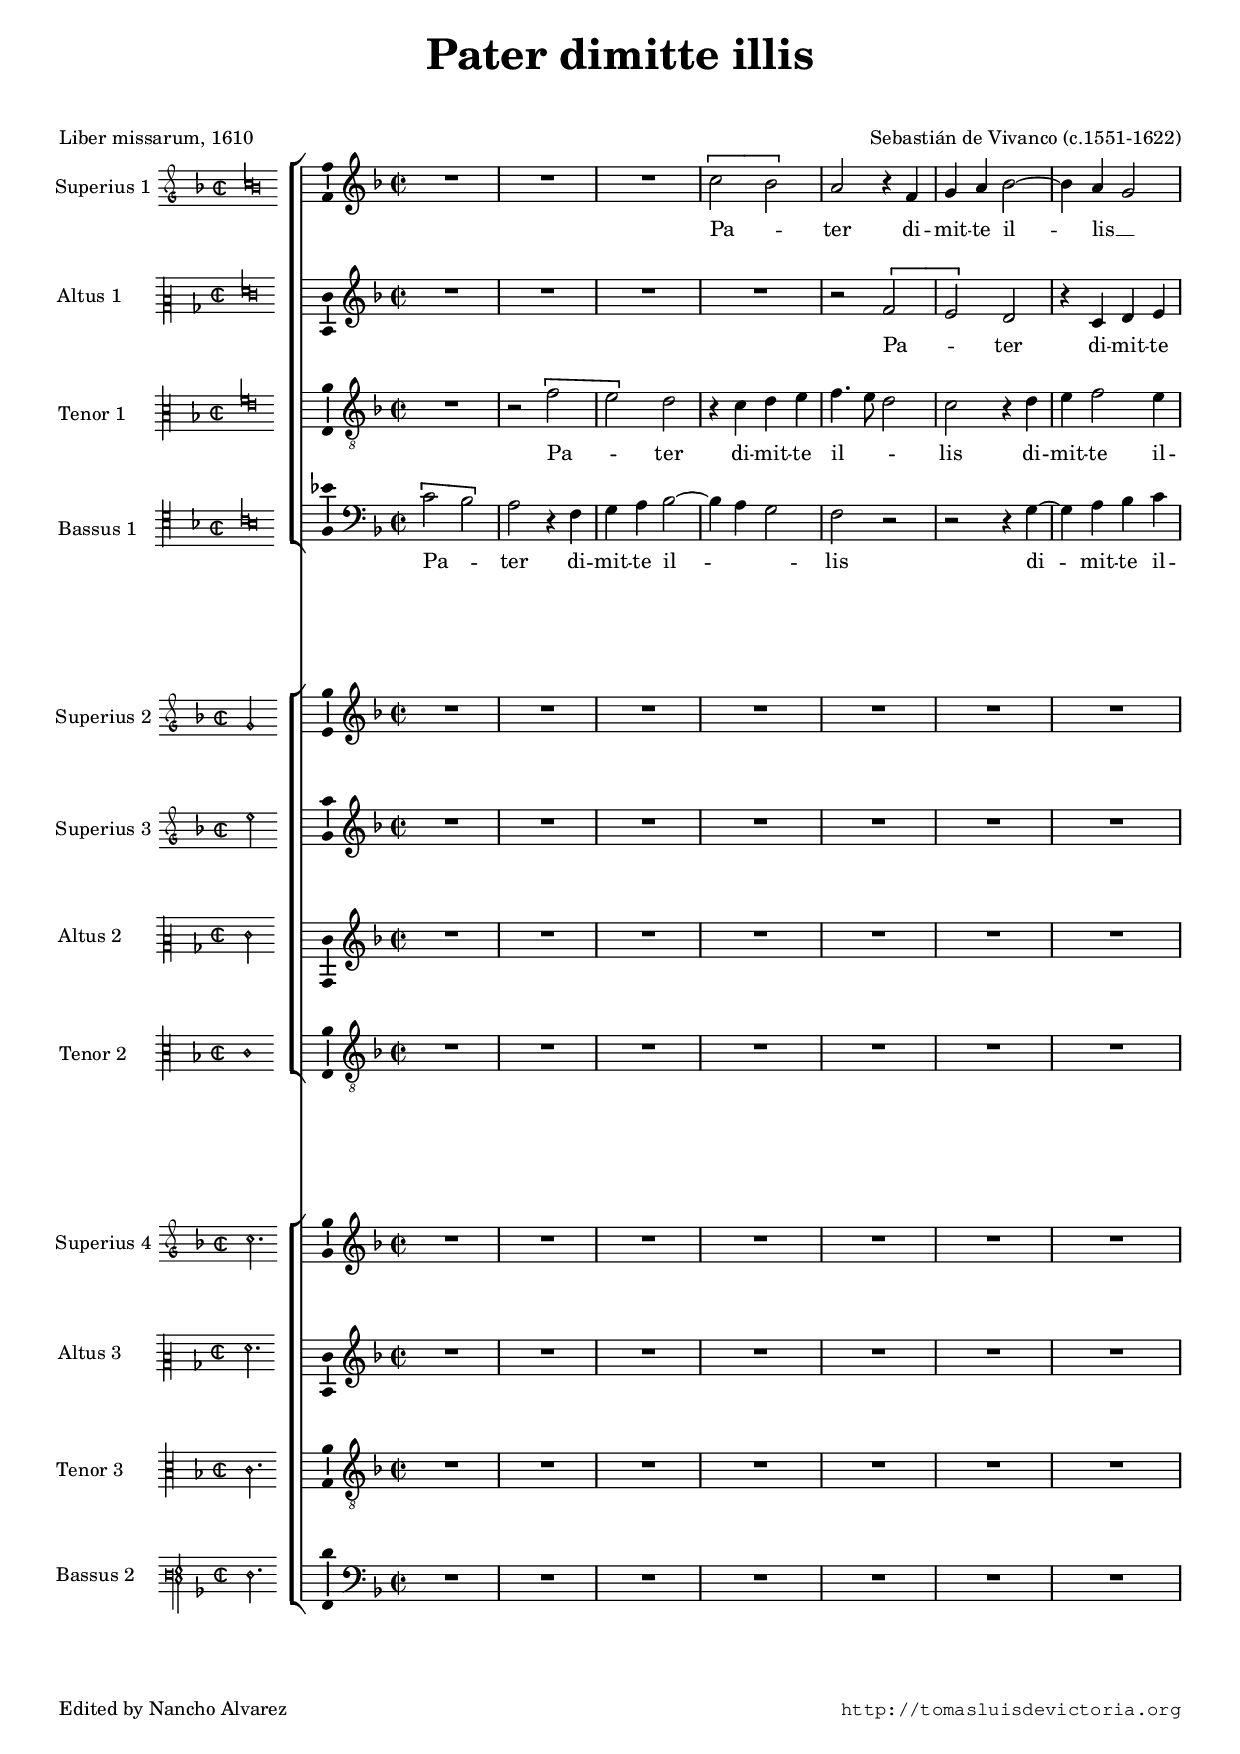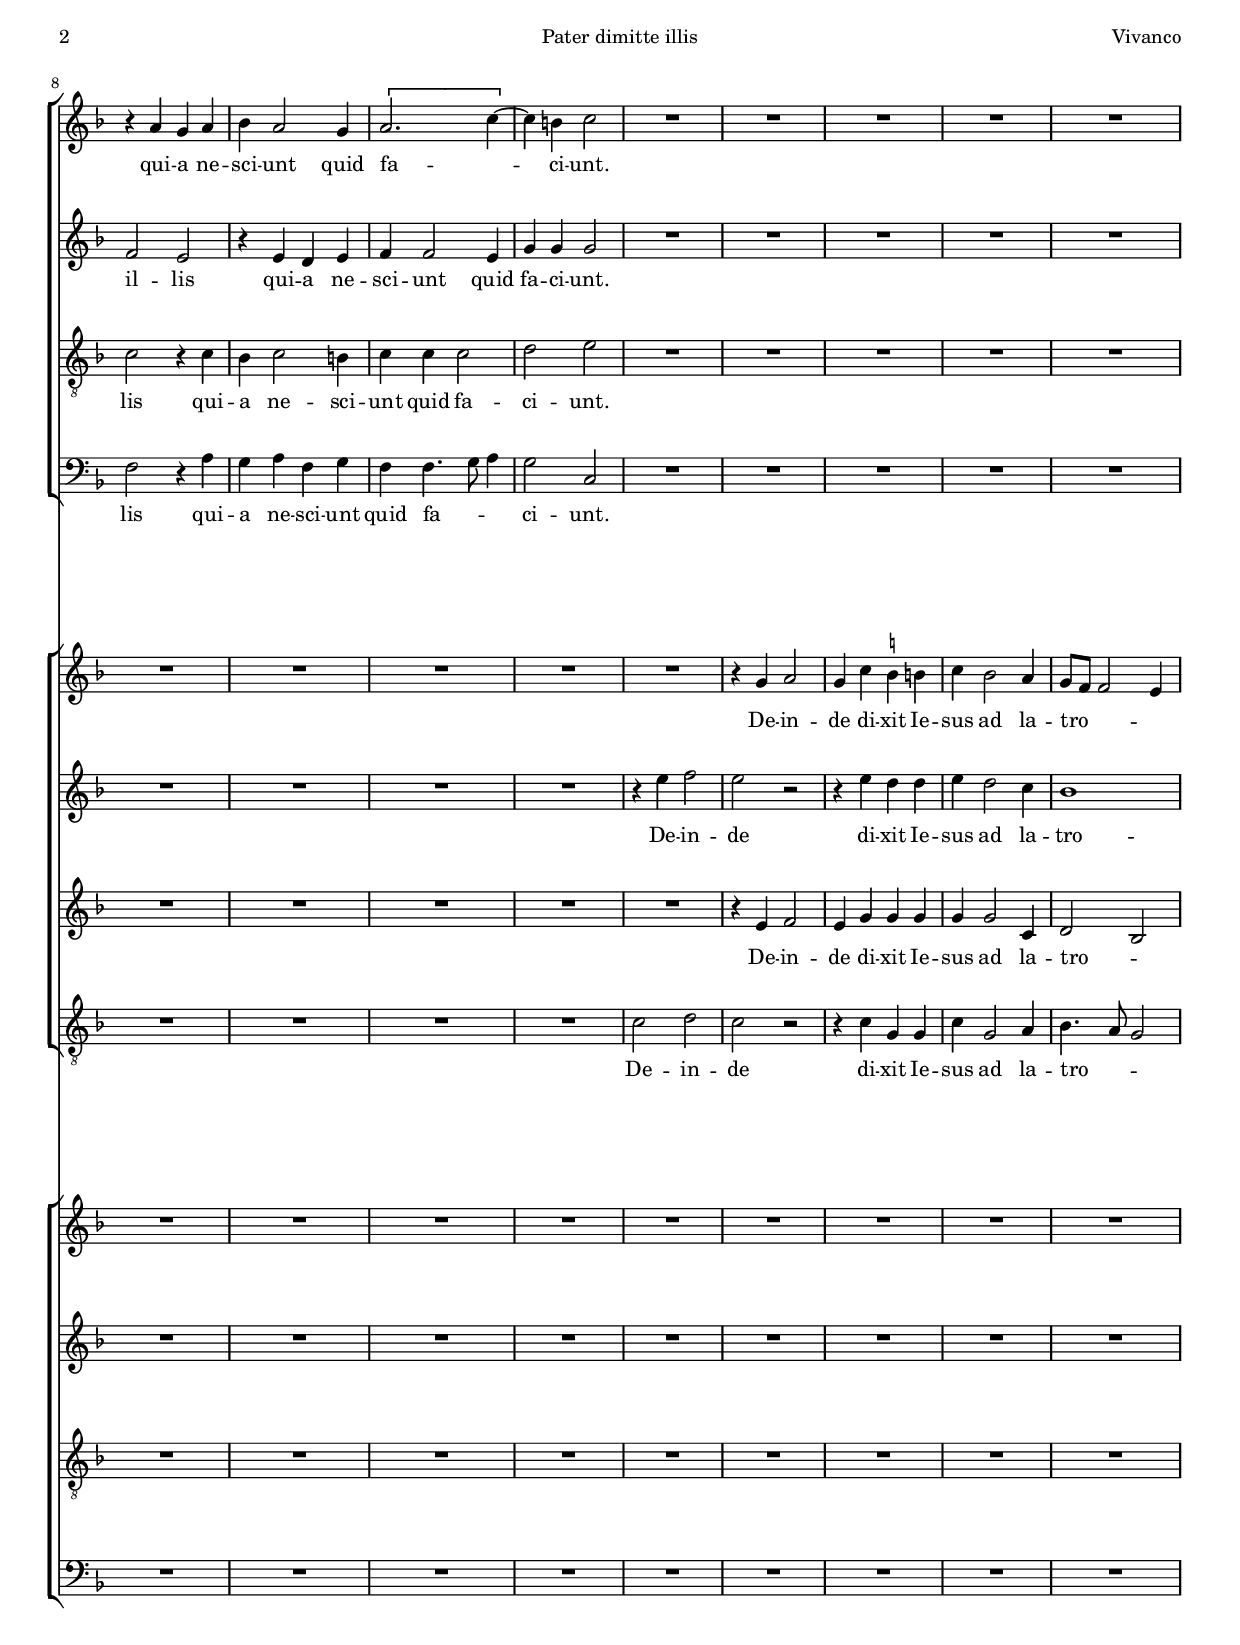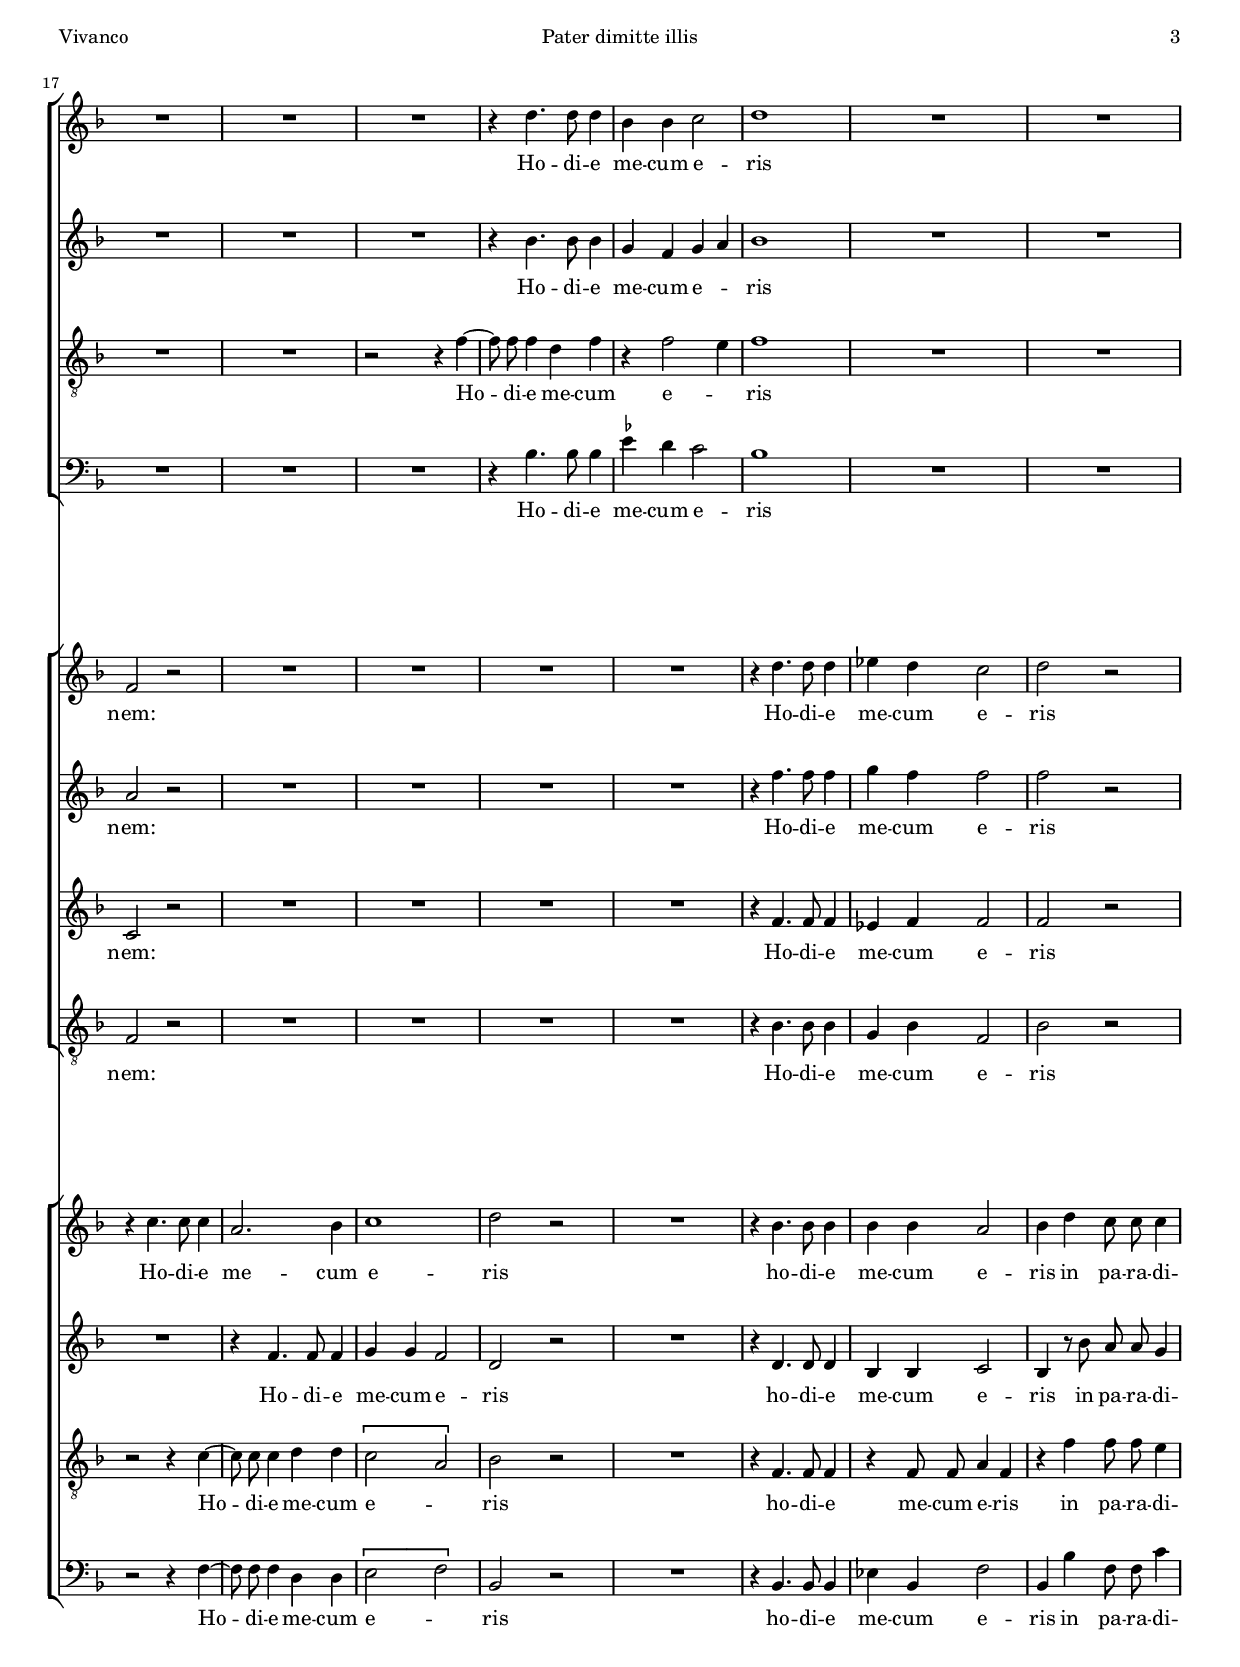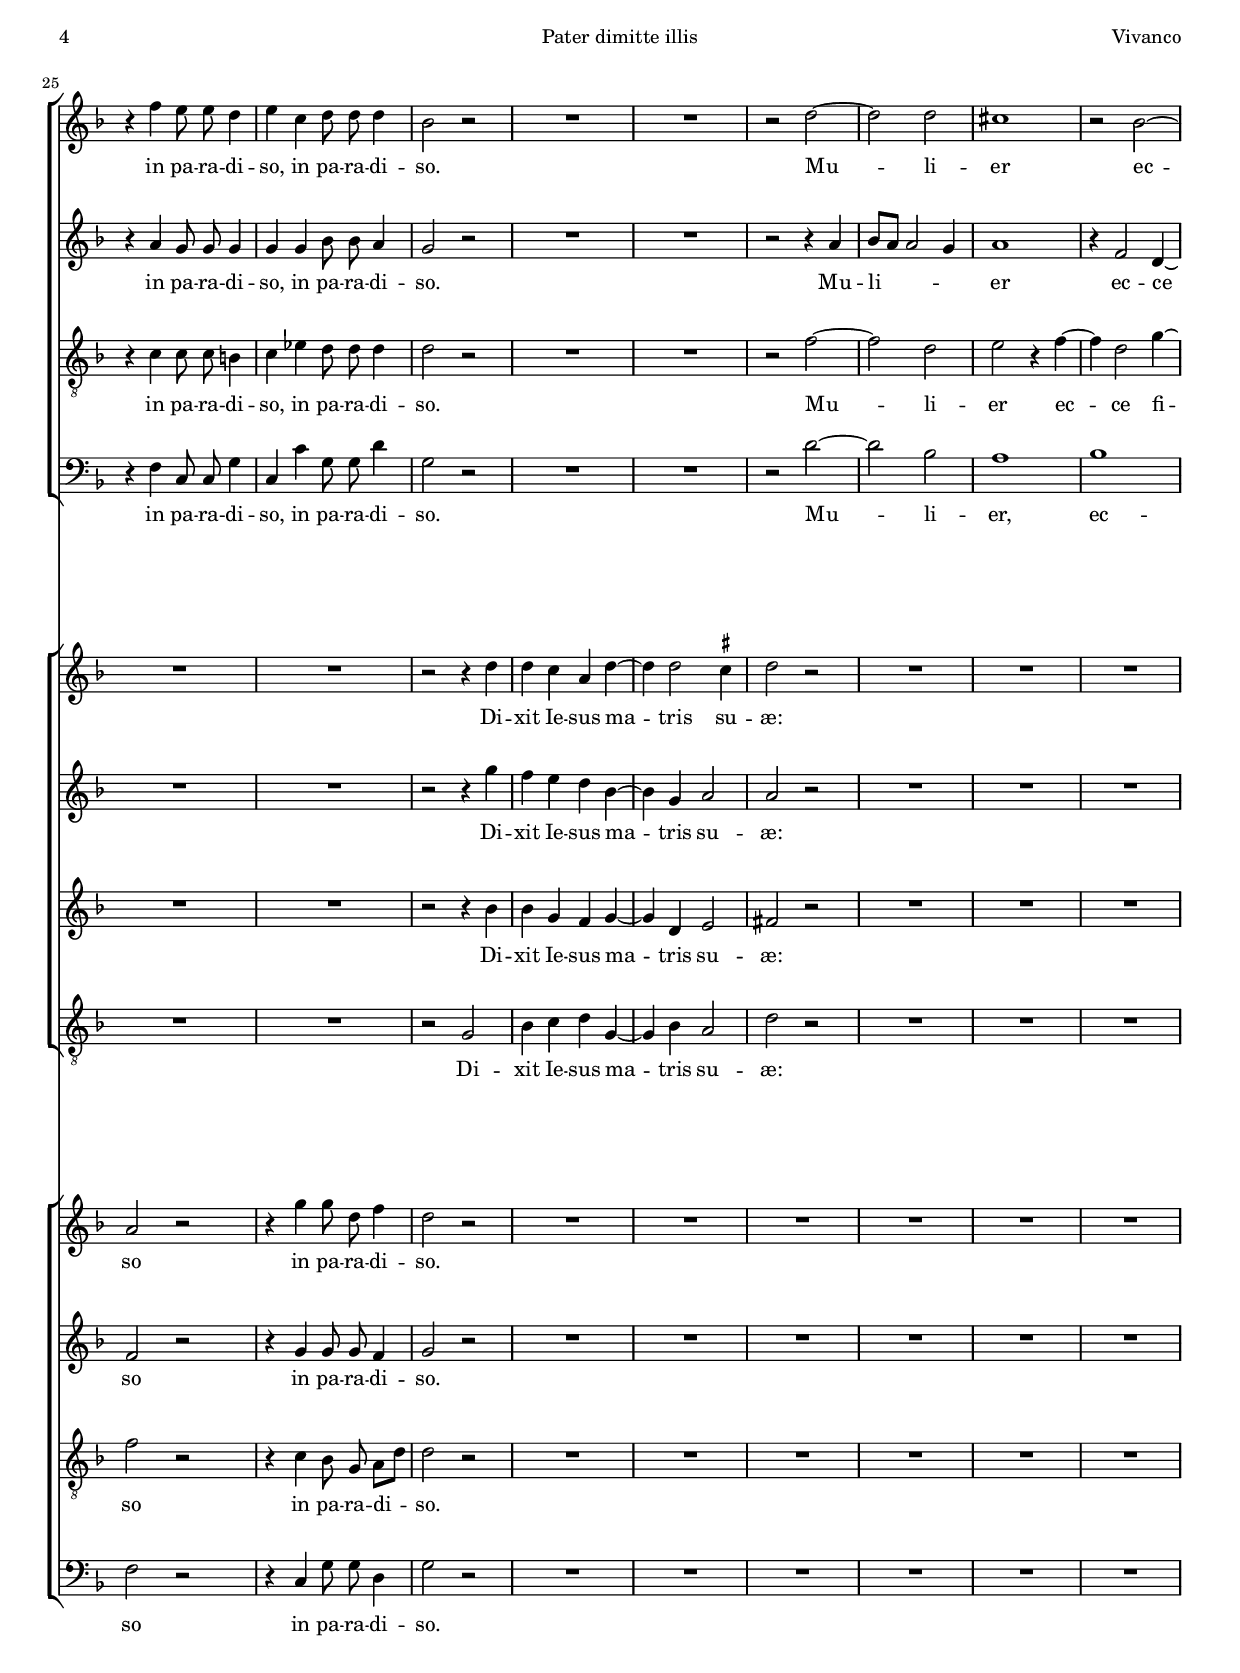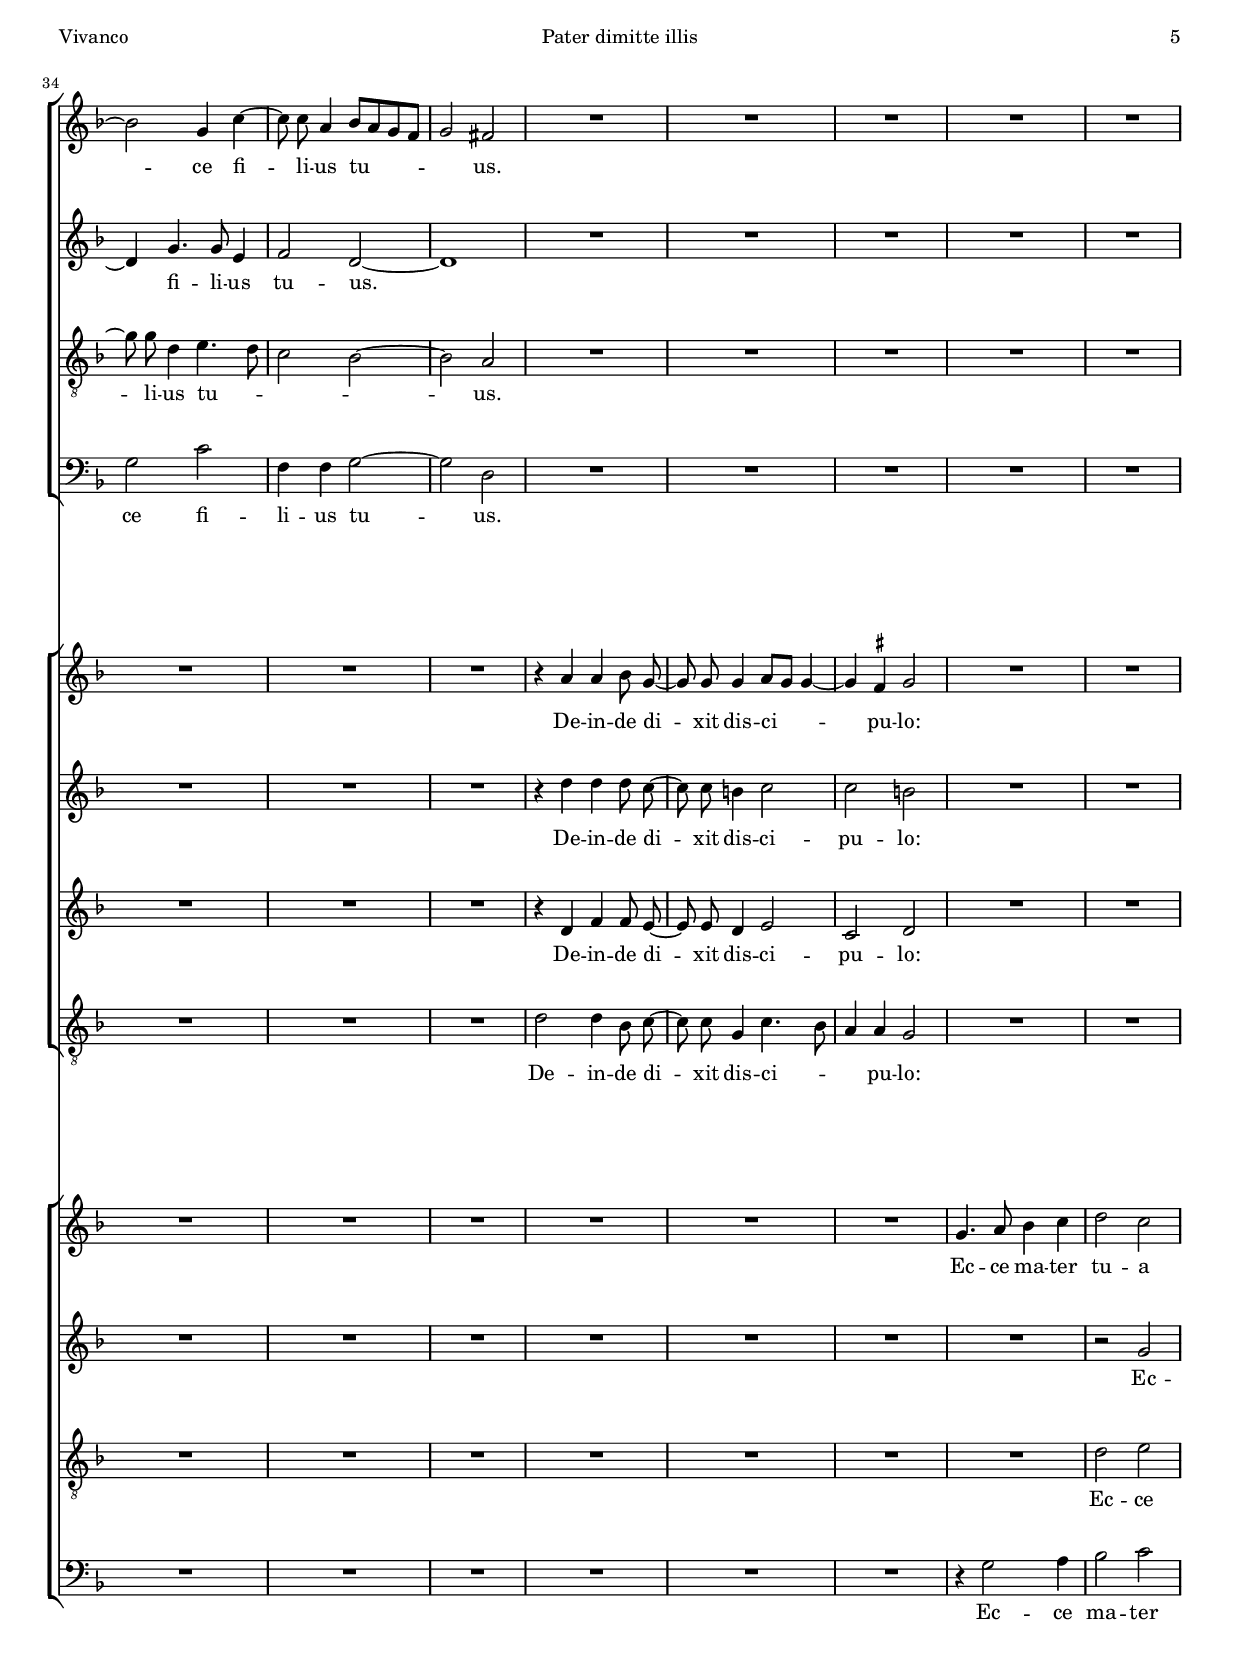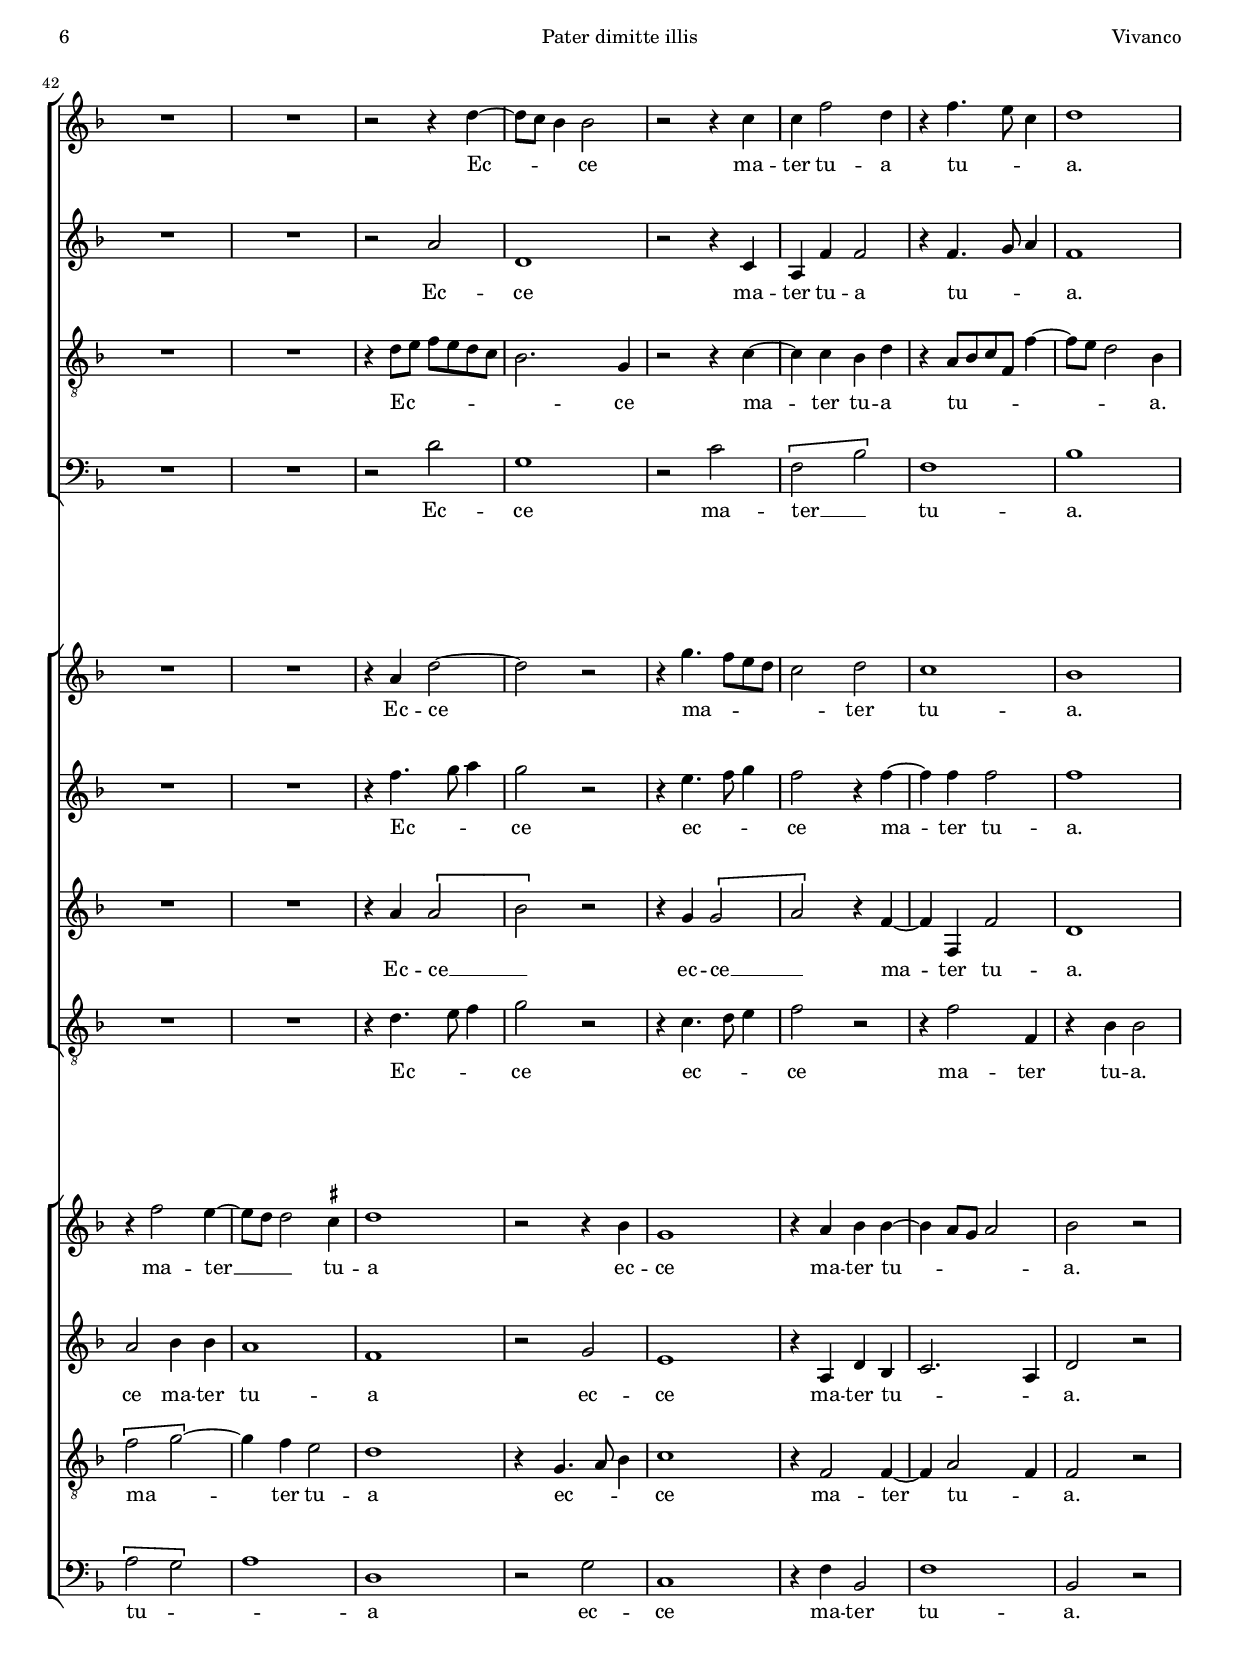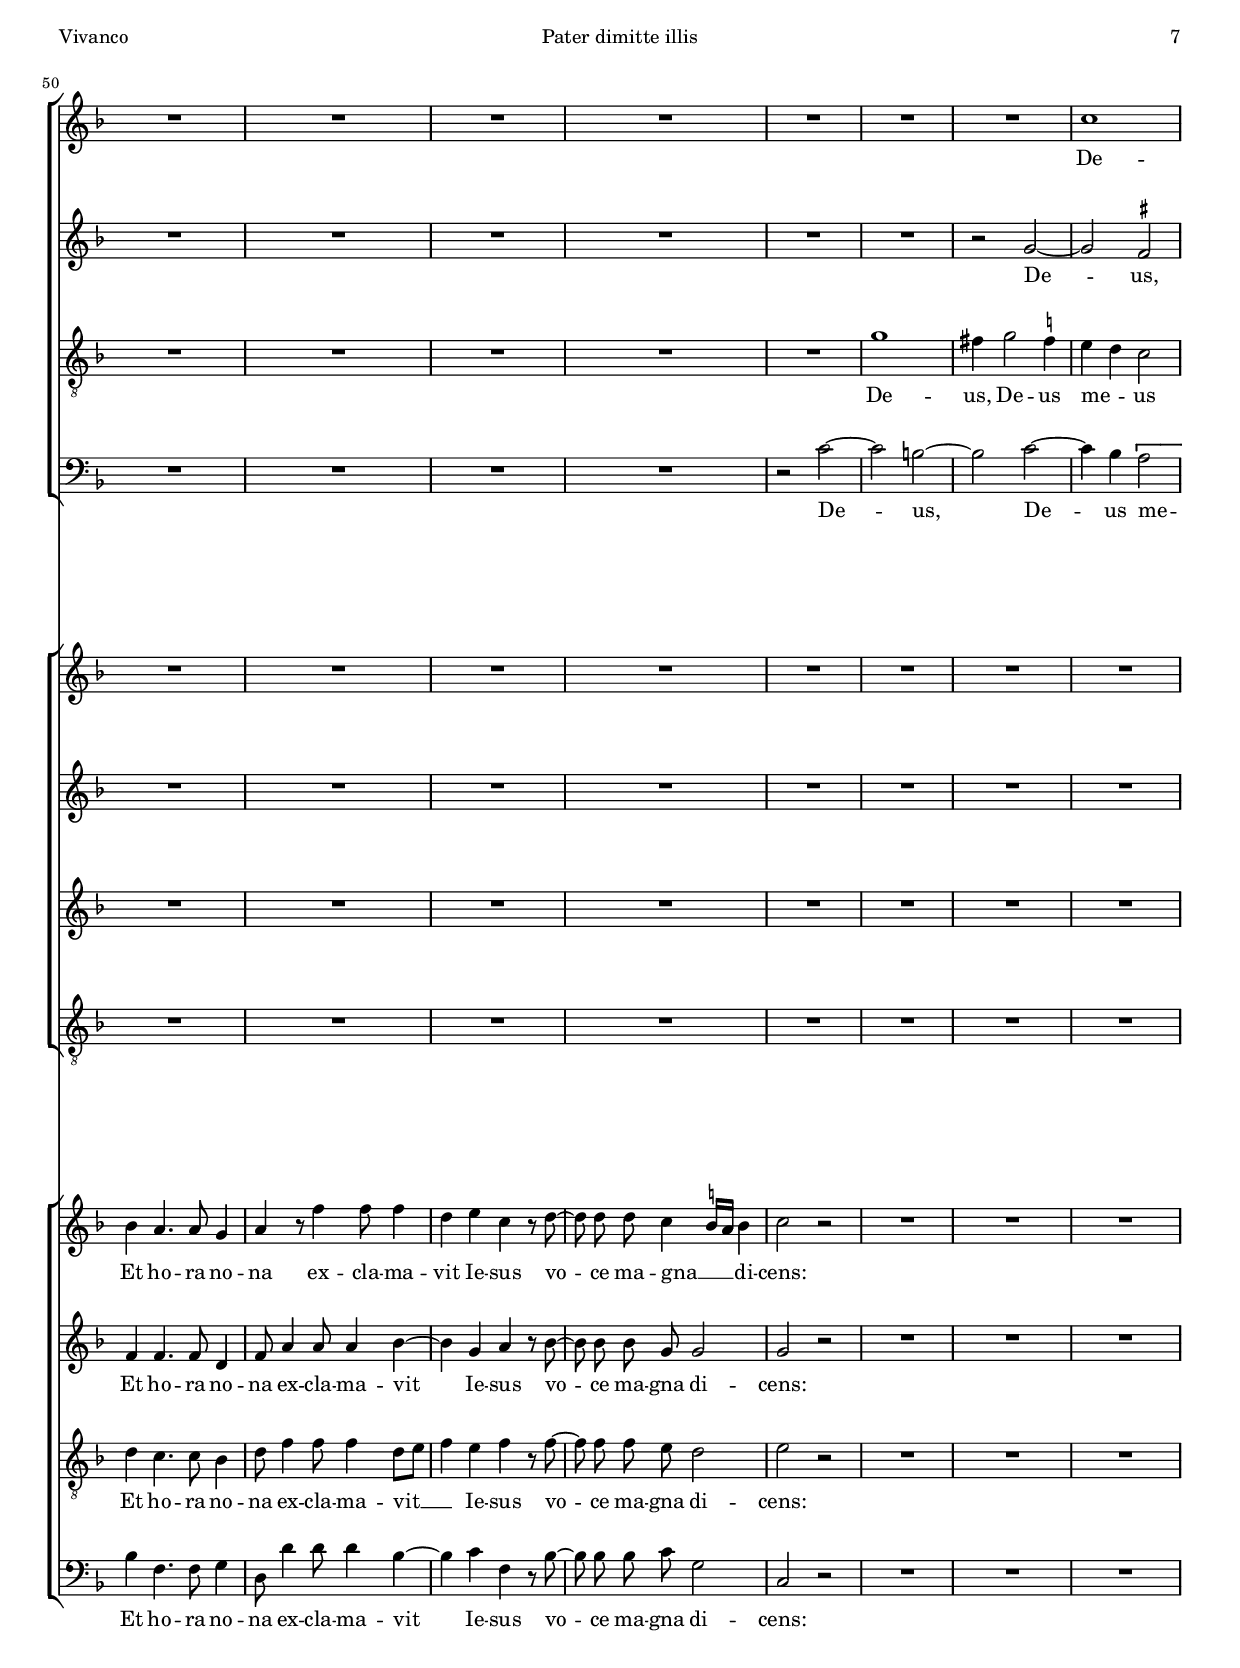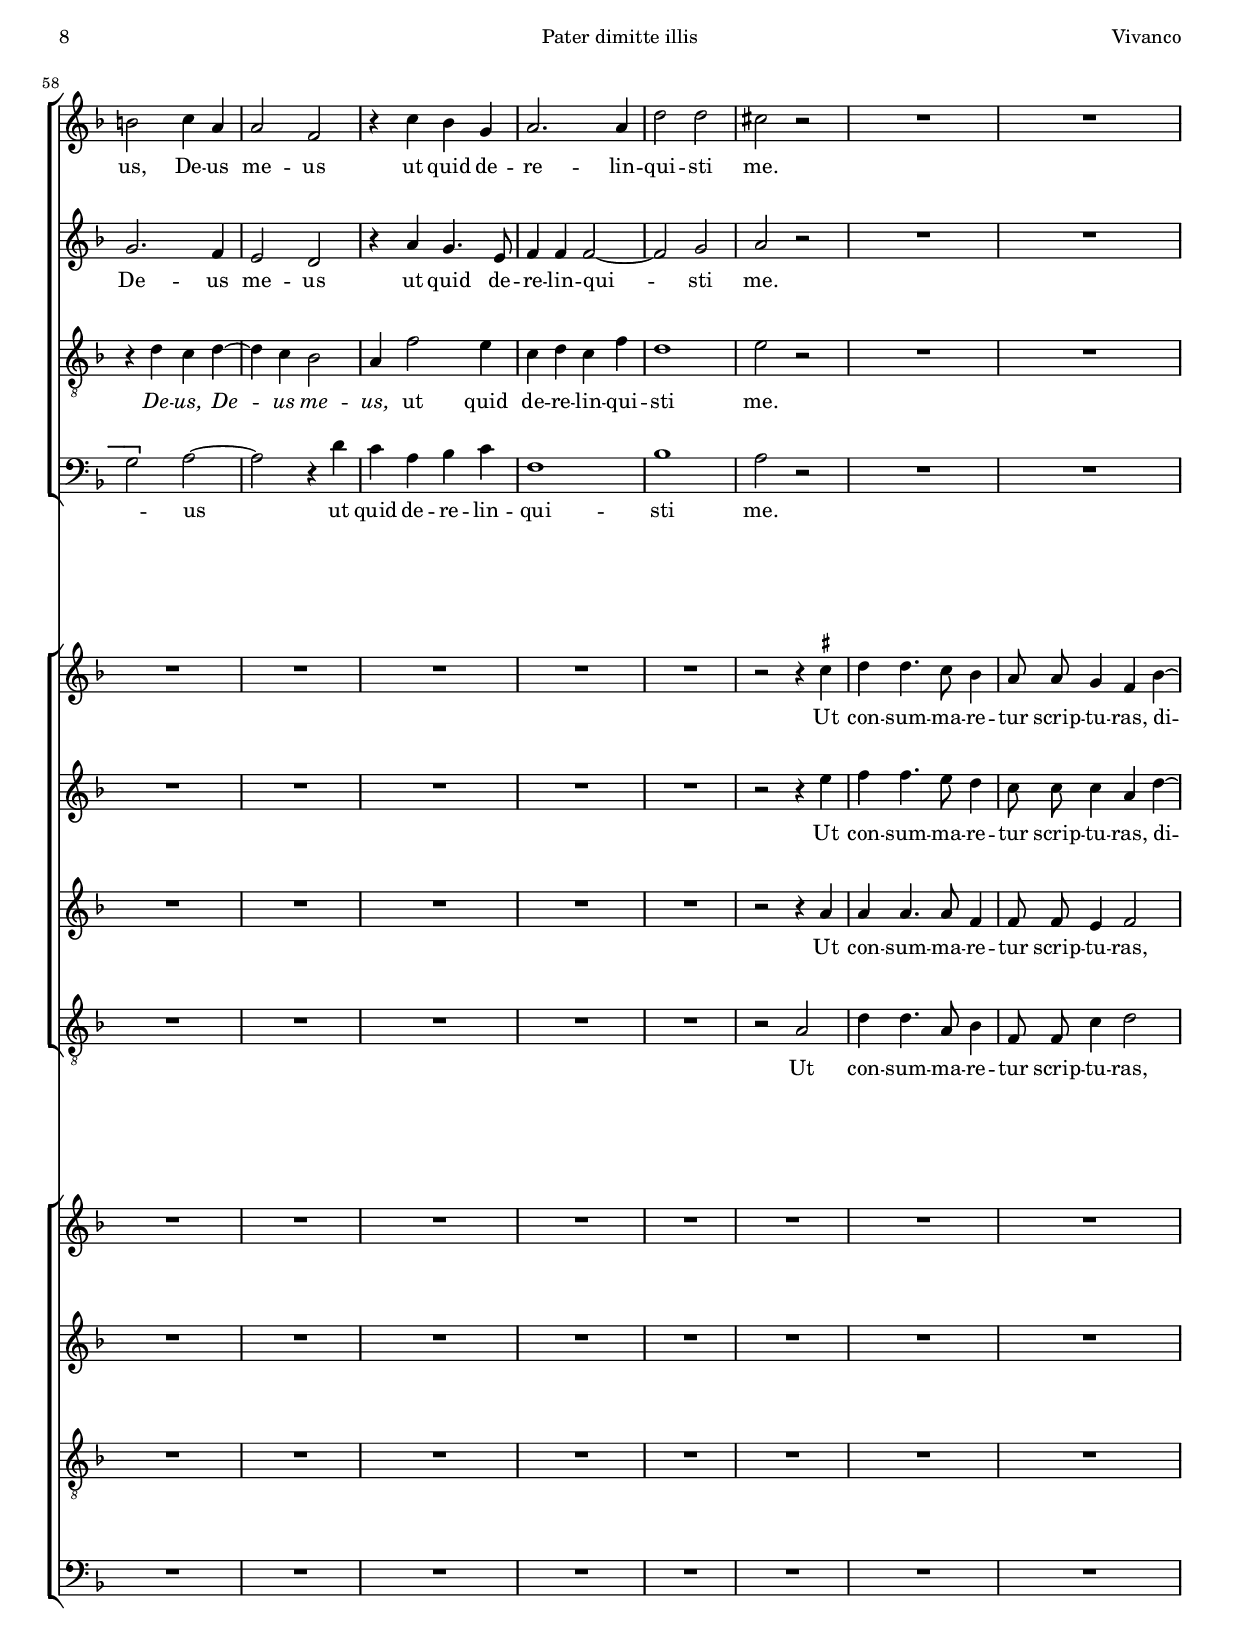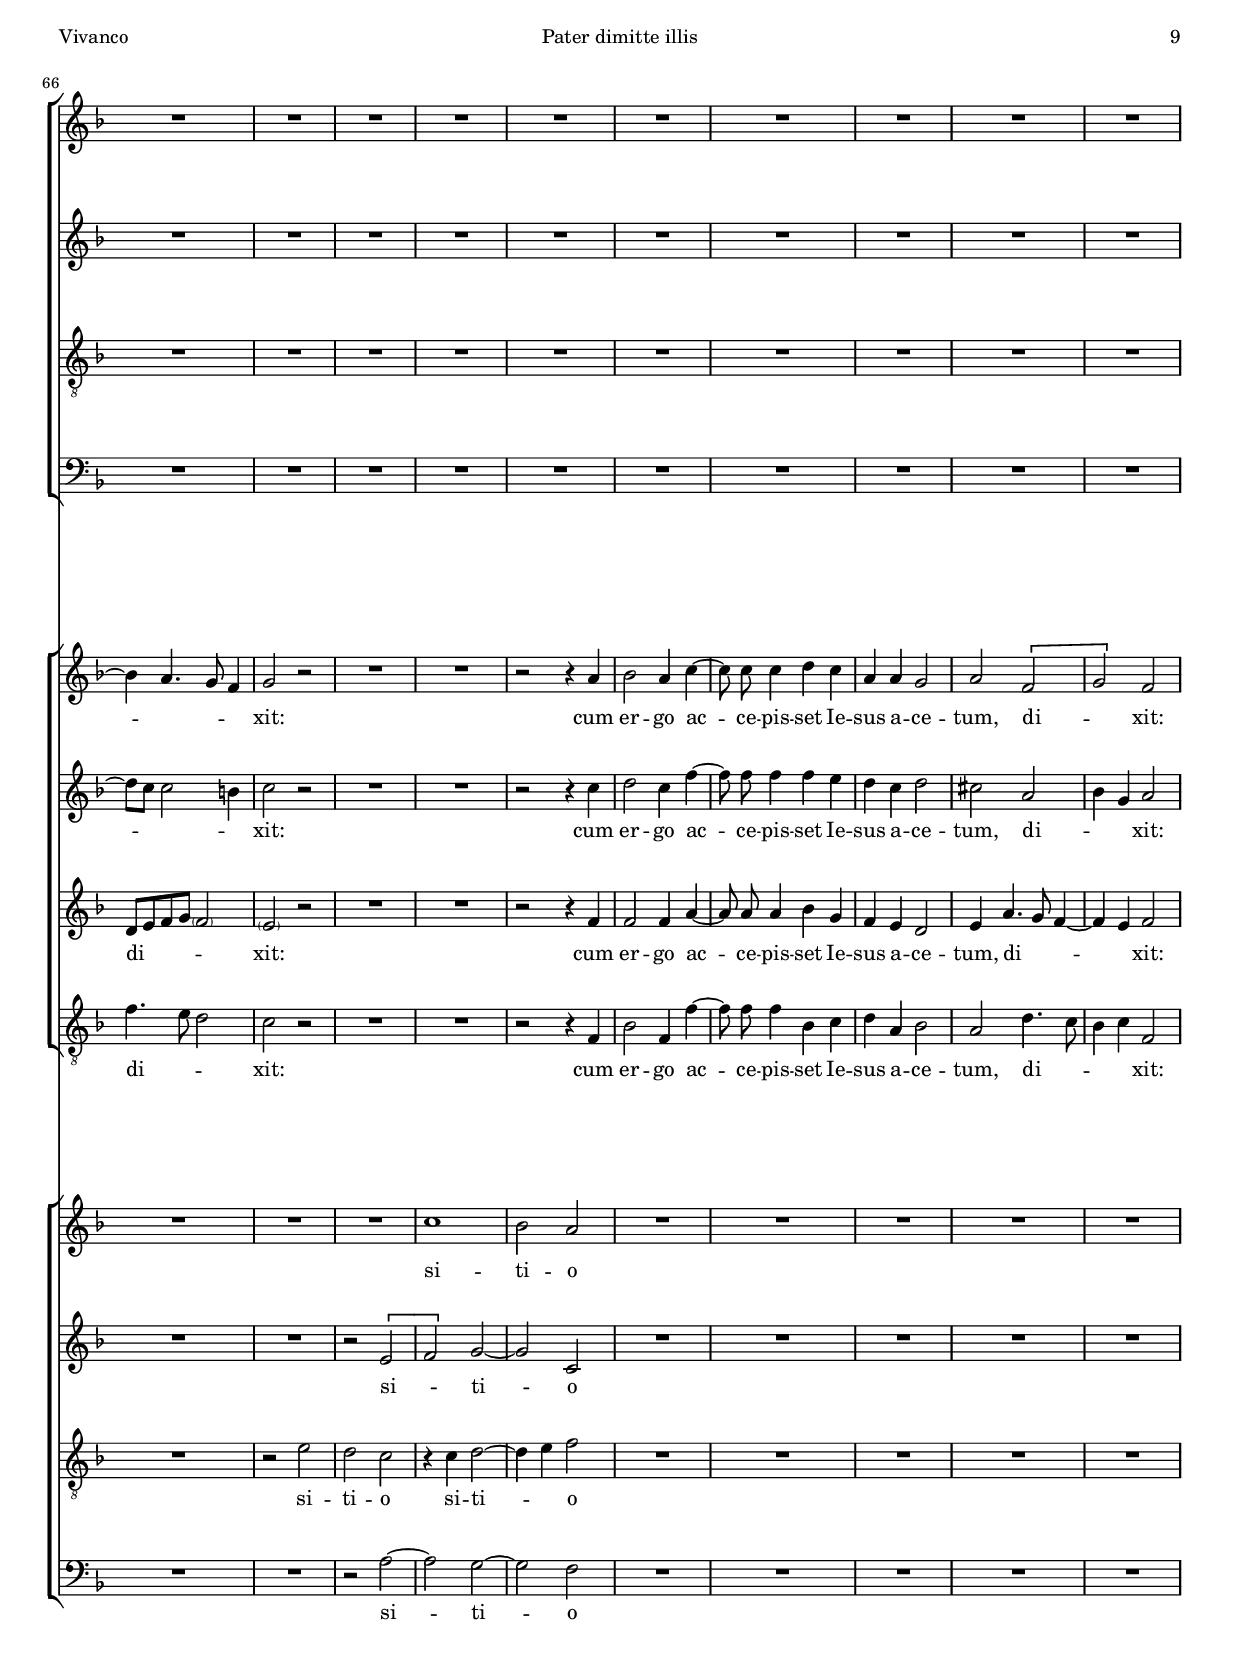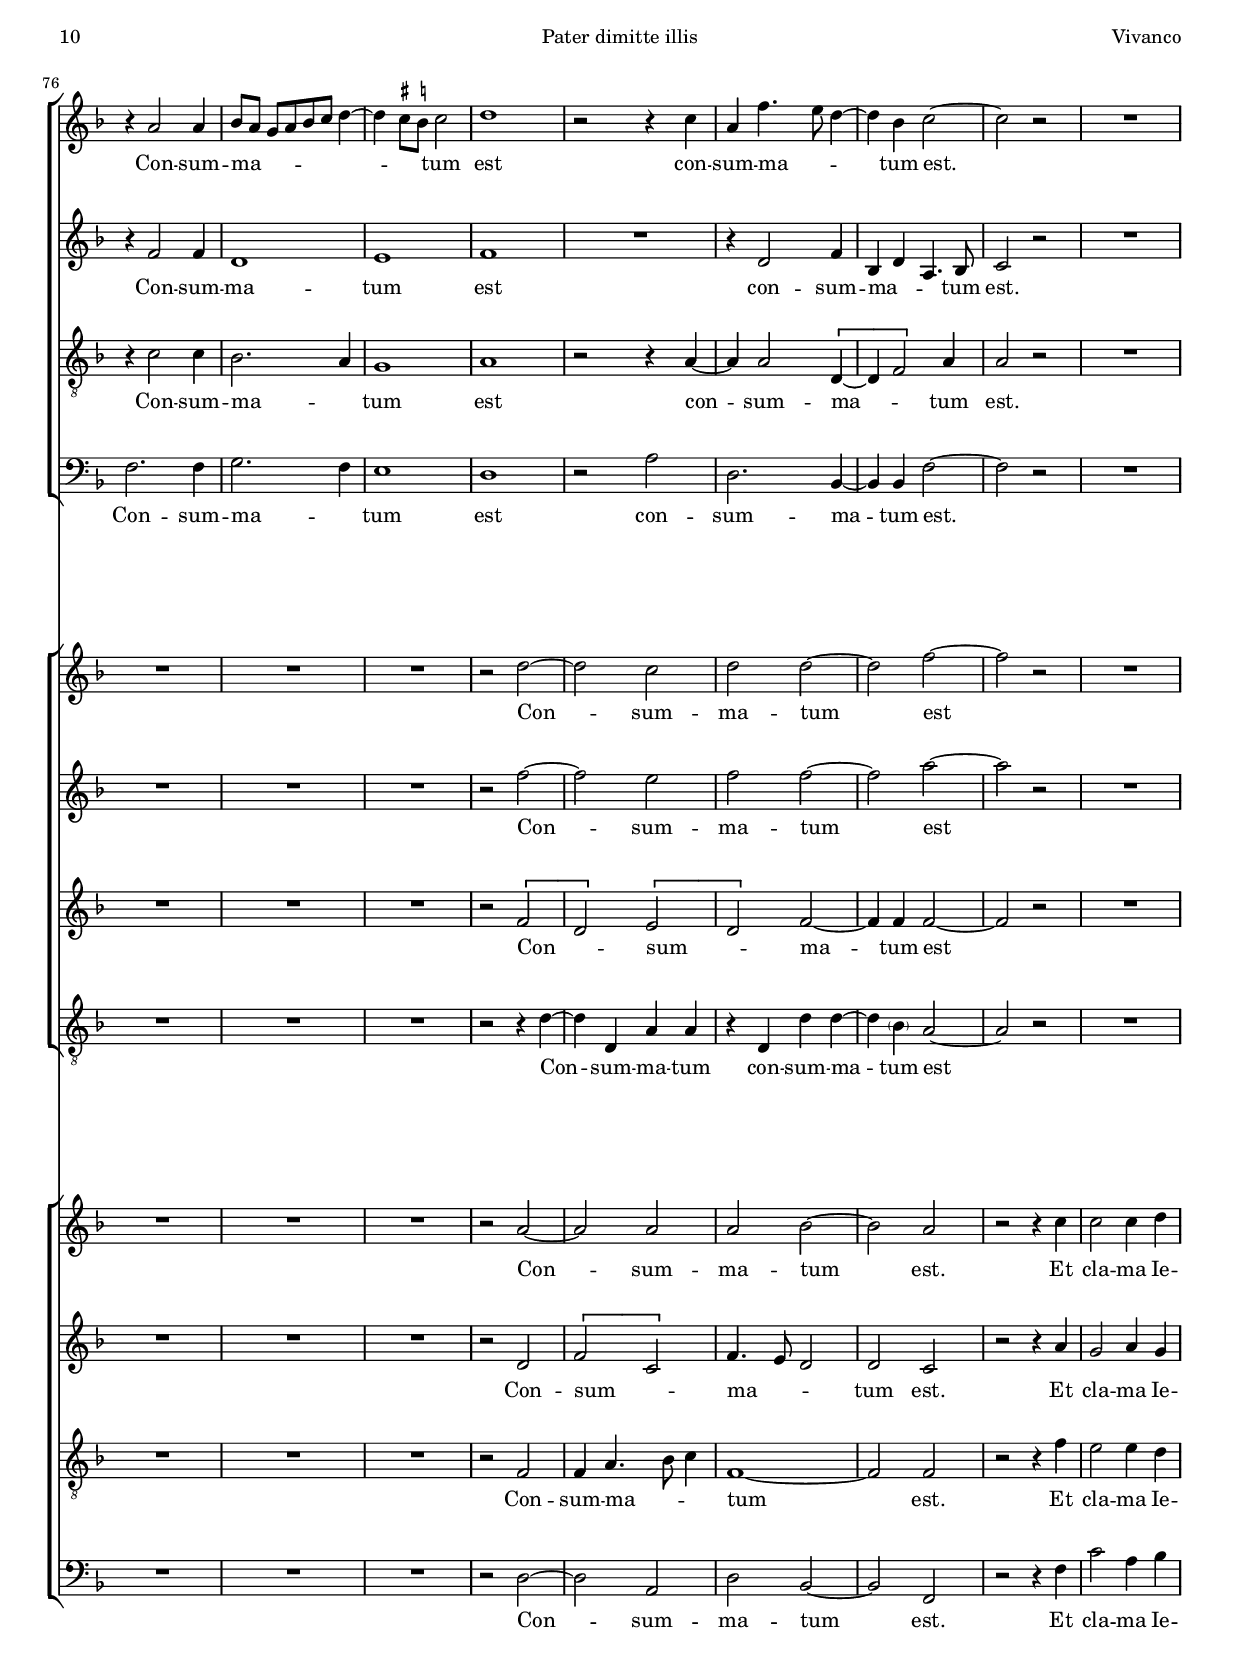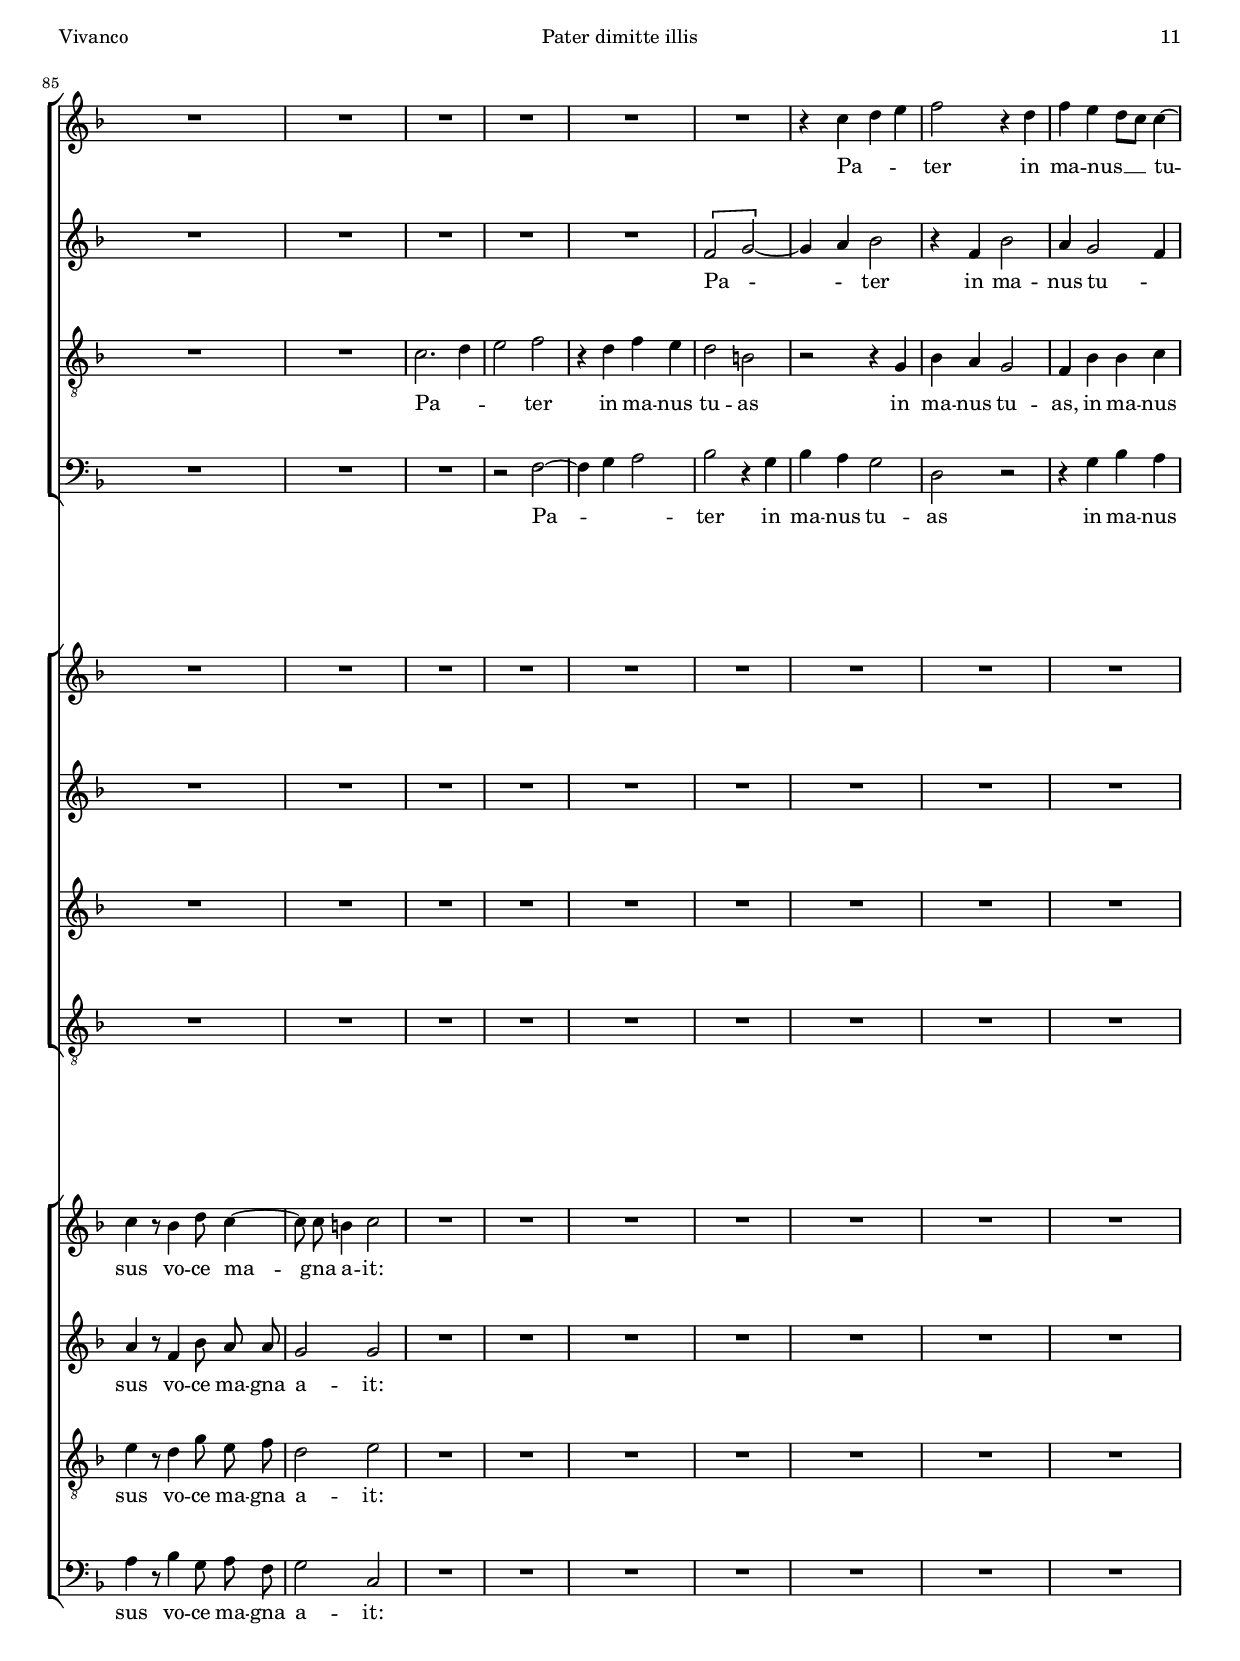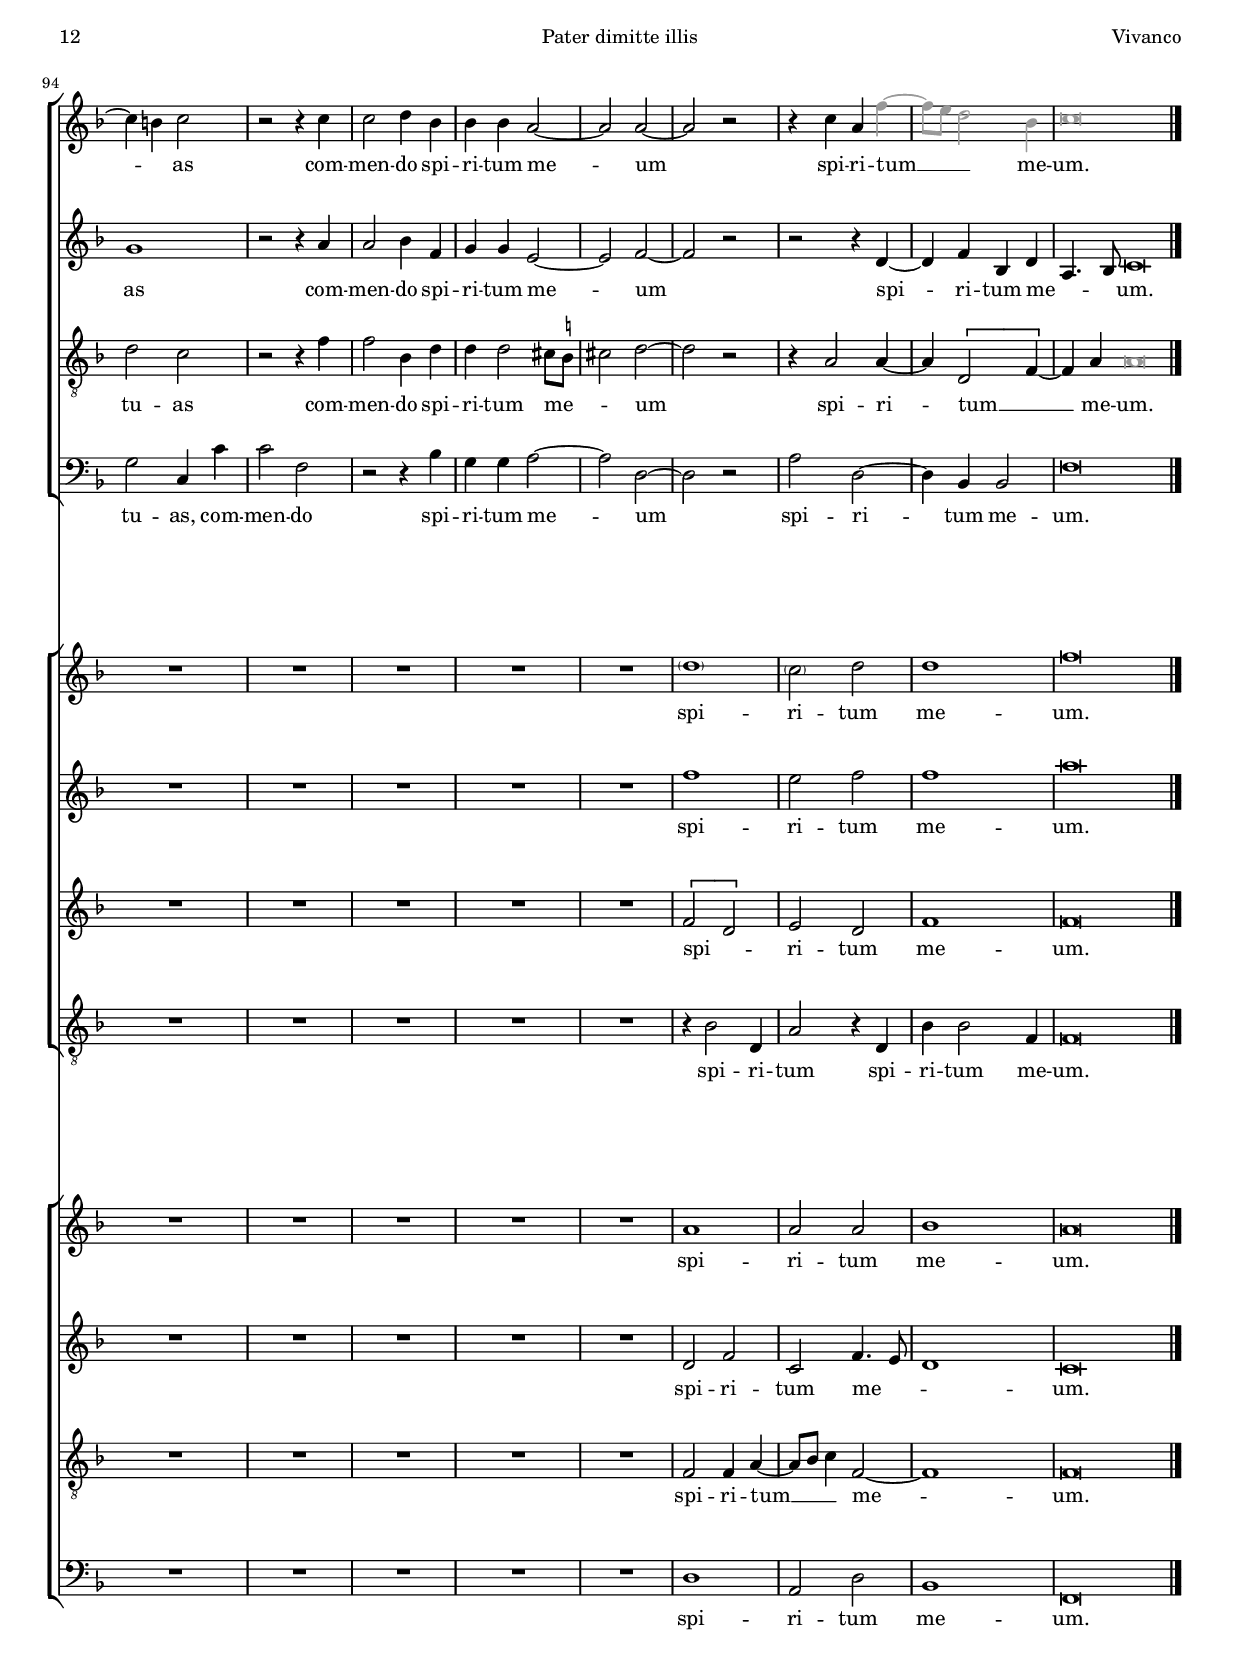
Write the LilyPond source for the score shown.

\version "2.18.0"

#(set-default-paper-size "a4")
#(set-global-staff-size 16.6)
#(ly:set-option 'point-and-click #f)
%mobile -s7.0 -i1.8

italicas=\override LyricText.font-shape = #'italic
rectas=\override LyricText.font-shape = #'upright
ss=\once \set suggestAccidentals = ##t
incipitwidth = 20
mtempo={\tempo 4 = 100}
mtempob={\tempo 4 = 50}

%reconstruccion: David Trendell
colorclaro=#(rgb-color .6 .6 .6)
coloroscuro=#(rgb-color 0 0 0)

mnon={
\override NoteHead #'color = \colorclaro
\override Stem #'color = \colorclaro
\override Beam #'color = \colorclaro
\override Flag #'color = \colorclaro
\override Dots #'color = \colorclaro
\override Tie #'color = \colorclaro
\override Rest #'color = \colorclaro
}
mnoff={
\override NoteHead #'color = \coloroscuro
\override Stem #'color = \coloroscuro
\override Beam #'color = \coloroscuro
\override Flag #'color = \coloroscuro
\override Dots #'color = \coloroscuro
\override Tie #'color = \coloroscuro
\override Rest #'color = \coloroscuro
}


htitle="Pater dimitte illis"
hcomposer="Vivanco"

\header {
	title=\markup{\fontsize #3 "Pater dimitte illis"}
	subtitle=\markup{\column{" " " "}}
	%subsubtitle=\markup{\column{" " " "}}
	composer="Sebastián de Vivanco (c.1551-1622)"
        pdfauthor=\composer
	%opus="(-)"
	poet=\markup{"Liber missarum, 1610"} % Salamanca
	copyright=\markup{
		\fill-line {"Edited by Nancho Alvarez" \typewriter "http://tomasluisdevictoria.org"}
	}
%	tagline=""
}

global={	\key f \major \time 2/2 \skip 1*102 \bar "|."
}

cantus=\relative c''{
        R1*3
        \[c2 bes\]
        a2 r4 f
        g4 a bes2 ~
        bes4 a g2
        r4 a g a
        bes a2 g4
        \[a2. c4 ~ \]
        c4 b c2
        R1*8
        r4 d4. d8 d4
        bes bes c2
        d1
        \set Score.autoBeaming = ##f
        R1*2
        r4 f4 e8 e d4
        e c d8 d
        \set Score.autoBeaming = ##t
         d4
        bes2 r
        R1*2
        r2 d ~
        d d
        cis1
        r2 bes ~ % sic?
        bes g4 c ~
        c8 \noBeam c a4 bes8 a g f
        g2 fis
        R1*7
        r2 r4 d' ~
        d8 c bes4 bes2
        r2 r4 c
        c f2 d4
        r4 f4. e8 c4 % David Trendell sugiere ees
        d1
        R1*7
        c1
        b2 c4 a
        a2 f
        r4 c' bes g
        a2. a4
        d2 d
        cis2 r
        R1*12
        r4 a2 a4
        bes8[ a] g8[ a bes c] d4 ~
        d \ss cis8 \ss b cis2
        d1
        r2 r4 c
        a f'4. e8 d4 ~
        d bes c2 ~
        c r
        R1*7
        r4 c d e
        f2 r4 d
        f e d8 c c4 ~
        c b c2
        r2 r4 c
        c2 d4 bes
        bes bes a2 ~
        a a ~
        a2 r
        r4 c a \mnon f'4 ~
        f8 e d2 bes4
        c\breve*1/2
}

altus=\relative c'{
        R1*4
        r2 \[f
        e\] d
        r4 c d e
        f2 e
        r4 e d e
        f f2 e4
        g4 g g2
        R1*8
        r4 bes4. bes8 bes4
        g f g a
        bes1
        R1*2
        r4 a g8 g g4
        g g bes8 bes a4
        g2 r
        R1*2
        r2 r4 a
        bes8 a a2 g4
        a1
        r4 f2 d4 ~
        d g4. g8 e4
        f2 d ~
        d1
        R1*7
        r2 a'
        d,1
        r2 r4 c
        a f' f2
        r4 f4. g8 a4
        f1
        R1*6
        r2 g ~
        g \ss fis
        g2. f4
        e2 d
        r4 a' g4. e8
        f4 f f2 ~
        f g
        a2 r
        R1*12
        r4 f2 f4
        d1
        e
        f
        R1
        r4 d2 f4
        bes, d a4. bes8
        c2 r
        R1*6
        \[f2 g ~ \]
        g4 a bes2
        r4 f bes2
        a4 g2 f4
        g1
        r2 r4 a
        a2 bes4 f
        g g e2 ~
        e f ~
        f r
        r2 r4 d4 ~
        d f bes, d
        a4. bes8 \mtempob c\breve*1/4
}

tenor=\relative c'{
        R1
        r2 \[f
        e\] d
        r4 c d e
        f4. e8 d2
        c2 r4 d
        e f2 e4
        c2 r4 c
        bes c2 b4
        c c c2
        d e
        R1*7
        r2 r4 f ~
        f8 \noBeam f f4 d f
        r4 f2 e4
        f1
        R1*2
        r4 c4 c8 c b4
        c ees d8 d d4
        d2 r
        R1*2
        r2 f ~
        f d
        e2 r4 f ~ % sic (con soprano)
        f d2 g4 ~
        g8 g \noBeam d4 e4. d8
        c2 bes ~
        bes a
        R1*7
        r4 d8 e f e d c
        bes2. g4
        r2 r4 c ~
        c c bes d
        r4 a8[ bes c f,] f'4 ~
        f8 e d2 bes4 % David Trendell sugiere ees
        R1*5
        g'1
        fis4 g2 \ss f4
        e d c2
        r4 d c d4 ~
        d c bes2
        a4 f'2 e4
        c4 d c f
        d1
        e2 r
        R1*12
        r4 c2 c4
        bes2. a4
        g1
        a
        r2 r4 a ~
        a a2 \[d,4 ~
        d f2\] a4
        a2 r
        R1*3
        c2. d4
        e2 f
        r4 d f e
        d2 b
        r2 r4 g
        bes a g2
        f4 bes bes c
        d2 c
        r2 r4 f
        f2 bes,4 d
        d d2 cis8 \ss b
        cis2 d ~
        d2 r
        r4 a2 a4 ~
        a \[d,2 f4 ~ \]
        f a \mnon a\breve*1/4
}

bassus=\relative c'{
        \[c2 bes\]
        a2 r4 f
        g a bes2 ~
        bes4 a g2
        f r
        r2 r4 g ~
        g a bes c
        f,2 r4 a
        g a f g
        f f4. g8 a4
        g2 c,
        R1*8
        r4 bes'4. bes8 bes4
        \ss ees d c2
        bes1
        R1*2
        r4 f4 c8 c g'4
        c, c' g8 g d'4
        g,2 r
        R1*2
        r2 d' ~
        d bes
        a1
        bes
        g2 c
        f,4 f g2 ~
        g d
        R1*7
        r2 d'
        g,1
        r2 c
        \[f, bes\]
        f1
        bes
        R1*4
        r2 c ~
        c b ~
        b c ~
        c4 bes \[a2
        g\] a ~
        a r4 d
        c a bes c
        f,1
        bes
        a2 r
        R1*12
        f2. f4
        g2. f4
        e1
        d
        r2 a'
        d,2. bes4 ~
        bes bes f'2 ~
        f r
        R1*4
        r2 f ~
        f4 g a2
        bes2 r4 g
        bes a g2
        d r
        r4 g bes a
        g2 c,4 c'
        c2 f,
        r2 r4 bes
        g g a2 ~
        a d, ~
        d r2
        a' d, ~
        d4 bes bes2
        f'\breve*1/2
}

textocantus=\lyricmode{
Pa -- _ ter
di -- mit -- te il -- lis __ _
qui -- a ne -- sci -- unt
quid fa -- _ ci -- unt.
Ho -- di -- e me -- cum e -- ris
in pa -- ra -- di -- so,
in pa -- ra -- di -- so.
Mu -- li -- er
ec -- ce fi -- li -- us tu -- _ _ _ _ us.
Ec -- _ _ ce
ma -- ter tu -- a
tu -- _ _ a.
De -- us, De -- us me -- us
ut quid de -- re -- lin -- qui -- sti me. % dereliquisti
Con -- sum -- ma -- _ _ _ _ _ _ _ _ tum est
con -- sum -- ma -- _ _ tum est.
Pa -- _ _ ter in ma -- nus __ _ _ tu -- _ as
com -- men -- do spi -- ri -- tum me -- um
spi -- ri -- tum __ _ _ me -- um.
}

textoaltus=\lyricmode{
Pa -- _ ter
di -- mit -- te il -- lis
qui -- a ne -- sci -- unt
quid fa -- ci -- unt.
Ho -- di -- e me -- cum e -- _ ris
in pa -- ra -- di -- so,
in pa -- ra -- di -- so.
Mu -- li -- _ _ _ er
ec -- ce fi -- li -- us tu -- us.
Ec -- ce
ma -- ter tu -- a
tu -- _ _ a.
De -- us, De -- us me -- us
ut quid de -- re -- lin -- qui -- sti me.
Con -- sum -- ma -- tum est
con -- sum -- ma -- _ _ tum est.
Pa -- _ _ ter in ma -- nus tu -- _ as
com -- men -- do spi -- ri -- tum me -- um
spi -- ri -- tum me -- _ _ um.
}

textotenor=\lyricmode{
Pa -- _ ter
di -- mit -- te il -- _ _ lis
di -- mit -- te il -- lis
qui -- a ne -- sci -- unt
quid fa -- ci -- unt.
Ho -- di -- e me -- cum e -- _ ris
in pa -- ra -- di -- so,
in pa -- ra -- di -- so.
Mu -- li -- er
ec -- ce fi -- li -- us tu -- _ _ _ us.
Ec -- _ _ _ _ _ _ ce
ma -- ter tu -- a
tu -- _ _ _ _ _ _ a.
De -- us, De -- us me -- _ us
\italicas
De -- us, De -- us me -- us, 
\rectas
ut quid de -- re -- lin -- qui -- sti me.
Con -- sum -- ma -- _ tum est
con -- sum -- ma -- _ tum est.
Pa -- _ _ ter in ma -- nus tu -- as
in ma -- nus tu -- as,
in ma -- nus tu -- as
com -- men -- do spi -- ri -- tum me -- _ _ um
spi -- ri -- tum __ _ me -- um.
}

textobassus=\lyricmode{
Pa -- _ ter
di -- mit -- te il -- _ _ lis
di -- mit -- te il -- lis
qui -- a ne -- sci -- unt
quid fa -- _ _ ci -- unt.
Ho -- di -- e me -- cum e -- ris
in pa -- ra -- di -- so,
in pa -- ra -- di -- so.
Mu -- li -- er,
ec -- ce fi -- li -- us tu -- us.
Ec -- ce
ma -- ter __ _ tu -- a.
De -- us, De -- us me -- _ us
ut quid de -- re -- lin -- qui -- sti me.
Con -- sum -- ma -- _ tum est
con -- sum -- ma -- tum est.
Pa -- _ _ ter in ma -- nus tu -- as
in ma -- nus tu -- as,
com -- men -- do spi -- ri -- tum me -- um
spi -- ri -- tum me -- um.
}


cantusdos=\relative c''{
          R1*12
          r4 g a2
          g4 c \ss b b!
          c bes2 a4
          g8 f f2 e4
          \set Score.autoBeaming = ##f
          f2 r
          R1*4
          r4 d'4. d8 d4
          ees d c2
          d2 r
          R1*2
          r2 r4 d
          d c a d ~
          d d2 \ss cis4
          d2 r
          R1*6
          \set Score.autoBeaming = ##f
          r4 a a4 bes8 g ~
          g g g4 a8[ g] g4 ~
          g \ss fis g2
          \set Score.autoBeaming = ##t
          R1*4
          r4 a d2 ~
          d r
          r4 g4. f8 e d
          c2 d
          c1
          bes
          R1*13
          r2 r4 \ss cis4
          d d4. c8 bes4
          \set Score.autoBeaming = ##f
          a8 a g4 f bes ~
          \set Score.autoBeaming = ##t
          bes4 a4. g8 f4 
          g2 r
          R1*2
          r2 r4 a
          bes2 a4 c ~
          \set Score.autoBeaming = ##f
          c8 c c4 d c
          \set Score.autoBeaming = ##t
          a4 a g2
          a \[f
          g\] f
          R1*3
          r2 d' ~
          d c
          d d ~
          d f ~
          f r
          R1*15
          \parenthesize d1   % 3rd lower in source
          \parenthesize c2 d % 3rd lower in source
          d1
          f\breve*1/2
}

altusdos=\relative c''{
        R1*11
        r4 e f2
        e2 r
        r4 e d d
        e d2 c4
        bes1
        a2 r
        R1*4
        r4 f'4. f8 f4
        g f f2
        f2 r
        R1*2
        r2 r4 g
        f e d bes ~
        bes4 g a2
        a2 r
        R1*6
        r4 d d d8 c ~
        c c b4 c2
        c b
        R1*4
        r4 f'4. g8 a4
        g2 r
        r4 e4. f8 g4
        f2 r4 f ~
        f f f2
        f1
        R1*13
        r2 r4 e
        f f4. e8 d4
        c8 c c4 a d ~
        d8 c c2 b4
        c2 r
        R1*2
        r2 r4 c
        d2 c4 f ~
        f8 f f4 f e
        d c d2
        cis a
        bes4 g a2
        R1*3
        r2 f' ~
        f e
        f f ~
        f a ~
        a r
        R1*15
        f1
        e2 f
        f1
        a\breve*1/2
}

tenordos=\relative c'{
        R1*12
        r4 e f2
        e4 g g g
        g g2 c,4
        d2 bes
        c r
        R1*4
        r4 f4. f8 f4
        ees4 f f2
        f2 r
        R1*2
        r2 r4 bes
        bes g f g ~
        g d e2
        fis2 r
        R1*6
        r4 d f f8 e ~
        e e d4 e2
        c d
        R1*4
        r4 a' \[a2
        bes\] r
        r4 g \[g2
        a\] r4 f ~
        f f, f'2
        d1
        R1*13
        r2 r4 a'
        a a4. a8 f4
        f8 f e4 f2
        d8 e f g \parenthesize f2 % a
        \parenthesize e r % g
        R1*2
        r2 r4 f
        f2 f4 a ~
        a8 a a4 bes g
        f e d2
        e4 a4. g8 f4 ~
        f e f2
        R1*3
        r2 \[f
        d\] \[e
        d\] f ~
        f4 f f2 ~
        f r
        R1*15
        \[f2 d\]
        e d
        f1
        f\breve*1/2
}

bassusdos=\relative c'{
        R1*11
        c2 d
        c r
        r4 c g g
        c g2 a4
        bes4. a8 g2
        f2 r
        R1*4
        r4 bes4. bes8 bes4
        g bes f2
        bes r
        R1*2
        r2 g
        bes4 c d g, ~ 
        g bes a2
        d r
        R1*6
        d2 d4 bes8 c ~
        c c g4 c4. bes8
        a4 a g2
        R1*4
        r4 d'4. e8 f4
        g2 r
        r4 c,4. d8 e4
        f2 r
        r4 f2 f,4
        r4 bes bes2
        R1*13
        r2 a
        d4 d4. a8 bes4
        f8 f c'4 d2
        f4. e8 d2
        c2 r
        R1*2
        r2 r4 f,
        bes2 f4 f' ~
        f8 f f4 bes, c
        d a bes2
        a d4. c8
        bes4 c f,2
        R1*3
        r2 r4 d' ~
        d d, a' a
        r4 d, d' d ~
        d \parenthesize bes a2 ~ % source g
        a r
        R1*15
        r4 bes2 d,4 % seria mas logico fa?
        a'2 r4 d,
        bes'4 bes2 f4
        f\breve*1/2
}

textocantusdos=\lyricmode{
De -- in -- de di -- xit Ie -- sus ad la -- tro -- _ _ _ nem:
Ho -- di -- e me -- cum e -- ris
Di -- xit Ie -- sus ma -- tris su -- æ:
De -- in -- de di -- xit dis -- ci -- _ pu -- lo:
Ec -- ce ma -- _ _ _ _ ter tu -- a.
Ut con -- sum -- ma -- re -- tur
scrip -- tu -- ras, % scriptura
di -- _ _ _ xit:
cum er -- go ac -- ce -- pis -- set 
Ie -- sus a -- ce -- tum, di -- _ xit:
Con -- sum -- ma -- tum est
spi -- ri -- tum me -- um.
}

textoaltusdos=\lyricmode{
De -- in -- de di -- xit Ie -- sus ad la -- tro -- nem:
Ho -- di -- e me -- cum e -- ris
Di -- xit Ie -- sus ma -- tris su -- æ:
De -- in -- de di -- xit dis -- ci -- pu -- lo:
Ec -- _ _ ce 
ec -- _ _ ce ma -- ter tu -- a.
Ut con -- sum -- ma -- re -- tur
scrip -- tu -- ras,
di -- _ _ _ xit:
cum er -- go ac -- ce -- pis -- set 
Ie -- sus a -- ce -- tum, di -- _ _ xit:
Con -- sum -- ma -- tum est
spi -- ri -- tum me -- um.
}

textotenordos=\lyricmode{
De -- in -- de di -- xit Ie -- sus ad la -- tro -- _ nem:
Ho -- di -- e me -- cum e -- ris
Di -- xit Ie -- sus ma -- tris su -- æ:
De -- in -- de di -- xit dis -- ci -- pu -- lo:
Ec -- ce __ _ 
ec -- ce __ _ ma -- ter tu -- a.
Ut con -- sum -- ma -- re -- tur
scrip -- tu -- ras,
di -- _ _ _ _ xit:
cum er -- go ac -- ce -- pis -- set 
Ie -- sus a -- ce -- tum, di -- _ _ _ xit:
Con -- _ sum -- _ ma -- tum est
spi -- _ ri -- tum me -- um.
}

textobassusdos=\lyricmode{
De -- in -- de di -- xit Ie -- sus ad la -- tro -- _ _ nem:
Ho -- di -- e me -- cum e -- ris
Di -- xit Ie -- sus ma -- tris su -- æ:
De -- in -- de di -- xit dis -- ci -- _ _ pu -- lo:
Ec -- _ _ ce
ec -- _ _ ce ma -- ter tu -- a.
Ut con -- sum -- ma -- re -- tur
scrip -- tu -- ras,
di -- _ _ xit:
cum er -- go ac -- ce -- pis -- set 
Ie -- sus a -- ce -- tum, di -- _ _ _ xit:
Con -- sum -- ma -- tum
con -- sum -- ma -- tum est
spi -- ri -- tum 
spi -- ri -- tum me -- um.
}


cantustres=\relative c''{
        R1*16
        r4 c4. c8 c4
        a2. bes4
        c1
        d2 r
        R1
        r4 bes4. bes8 bes4
        bes bes a2
        bes4 d c8 c c4
        a2 r
        r4 g' g8 d f4
        d2 r
        R1*12
        g,4. a8 bes4 c
        d2 c
        r4 f2 e4 ~
        e8 d d2 \ss cis4
        d1
        r2 r4 bes
        g1
        r4 a bes bes ~
        bes a8 g a2
        bes r
        bes4 a4. a8 g4
        a4 r8 f'4 f8 f4
        d e c r8 d ~
        \set Score.autoBeaming = ##f
        d d d c4 \ss b16[ a] b4
        \set Score.autoBeaming = ##t
        c2 r
        R1*14
        c1
        bes2 a
        R1*8
        r2 a ~
        a a
        a bes ~
        bes a
        r2 r4 c
        c2 c4 d
        \set Score.autoBeaming = ##f
        c r8 bes4 d8 c4 ~
        c8 c b4 c2
        \set Score.autoBeaming = ##t
        R1*12
        a1
        a2 a
        bes1
        a\breve*1/2
}

altustres=\relative c'{
        R1*17
        r4 f4. f8 f4
        g g f2
        d r
        R1
        r4 d4. d8 d4
        bes bes c2
        bes4 r8 bes' a a g4
        f2 r
        r4 g g8 g f4
        g2 r
        R1*13
        r2 g
        a bes4 bes
        a1
        f
        r2 g
        e1
        r4 a, d bes
        c2. a4
        d2 r
        f4 f4. f8 d4
        f8 a4 a8 a4 bes ~
        bes g a r8 bes ~
        bes8 bes bes g g2
        g r
        R1*13
        r2 \[e
        f\] g ~
        g c, 
        R1*8
        r2 d
        \[f c\]
        f4. e8 d2
        d2 c
        r2 r4 a'
        g2 a4 g
        a4 r8 f4 bes8 a a
        g2 g
        R1*12
        d2 f
        c f4. e8
        d1
        c\breve*1/2
}

tenortres=\relative c'{
        R1*16
        r2 r4 c ~
        c8 c c4 d d
        \[c2 a\]
        bes2 r
        R1
        r4 f4. f8 f4
        r4 f8 f a4 f
        r4 f' f8 f e4
        f2 r2
        r4 c bes8 g a[ d]
        d2 r
        R1*13
        d2 e
        \[f g ~ \]
        g4 f e2
        d1
        r4 g,4. a8 bes4
        c1
        r4 f,2 f4 ~
        f a2 f4
        f2 r
        d'4 c4. c8 bes4
        d8 f4 f8 f4 d8 e
        f4 e f r8 f ~
        f8 f f e d2
        e2 r
        R1*12
        r2 e
        d c
        r4 c d2 ~
        d4 e f2
        R1*8
        r2 f,
        f4 a4. bes8 c4
        f,1 ~
        f2 f
        r2 r4 f'
        e2 e4 d
        e4 r8 d4 g8 e f
        d2 e
        R1*12
        f,2 f4 a ~
        a8 bes c4 f,2 ~
        f1
        f\breve*1/2
        
}

bassustres=\relative c{
        R1*16
        r2 r4 f ~
        f8 f f4 d d
        \[e2 f\]
        bes, r
        R1
        r4 bes4. bes8 bes4
        ees4 bes f'2
        bes,4 bes' f8 f c'4
        f,2 r
        r4 c g'8 g d4
        g2 r
        R1*12
        r4 g2 a4
        bes2 c
        \[a2 g\]
        a1
        d,
        r2 g
        c,1
        r4 f bes,2
        f'1
        bes,2 r
        bes'4 f4. f8 g4
        d8 d'4 d8 d4 bes4 ~
        bes c f, r8 bes ~
        bes8 bes bes c g2
        c,2 r
        R1*13
        r2 a'2 ~
        a g ~
        g f
        R1*8
        r2 d ~
        d a
        d bes ~
        bes f
        r2 r4 f'
        c'2 a4 bes
        a r8 bes4 g8 a f
        g2 c,
        R1*12
        d1
        a2 d
        bes1
        f\breve*1/2
        
}

textocantustres=\lyricmode{
Ho -- di -- e me -- cum e -- ris
ho -- di -- e me -- cum e -- ris
in pa -- ra -- di -- so
in pa -- ra -- di -- so.
Ec -- ce ma -- ter tu -- a
ma -- ter __ _ _ tu -- a
ec -- ce ma -- ter tu -- _ _ _ a.
Et ho -- ra no -- na
ex -- cla -- ma -- vit Ie -- sus
vo -- ce ma -- gna __ _ di -- cens:
si -- ti -- o
Con -- sum -- ma -- tum est.
Et cla -- ma Ie -- sus
vo -- ce ma -- gna a -- it:
spi -- ri -- tum me -- um.
}

textoaltustres=\lyricmode{
Ho -- di -- e me -- cum e -- ris
ho -- di -- e me -- cum e -- ris
in pa -- ra -- di -- so
in pa -- ra -- di -- so.
Ec -- ce ma -- ter tu -- a
ec -- ce ma -- ter tu -- _ _ a.
Et ho -- ra no -- na
ex -- cla -- ma -- vit Ie -- sus
vo -- ce ma -- gna di -- cens:
si -- _ ti -- o
Con -- sum -- _ ma -- _ _ tum est.
Et cla -- ma Ie -- sus
vo -- ce ma -- gna a -- it:
spi -- ri -- tum me -- _ _ um.
}

textotenortres=\lyricmode{
Ho -- di -- e me -- cum e -- _ ris
ho -- di -- e me -- cum e -- ris
in pa -- ra -- di -- so
in pa -- ra -- di -- _ so.
Ec -- ce ma -- _ ter tu -- a
ec -- _ _ ce ma -- ter tu -- _ a.
Et ho -- ra no -- na
ex -- cla -- ma -- vit __ _ _ Ie -- sus
vo -- ce ma -- gna di -- cens:
si -- ti -- o
si -- ti -- _ o
Con -- sum -- ma -- _ _ tum est.
Et cla -- ma Ie -- sus
vo -- ce ma -- gna a -- it:
spi -- ri -- tum __ _ _ me -- um.
}

textobassustres=\lyricmode{
Ho -- di -- e me -- cum e -- _ ris
ho -- di -- e me -- cum e -- ris
in pa -- ra -- di -- so
in pa -- ra -- di -- so.
Ec -- ce ma -- ter tu -- _ _ a
ec -- ce ma -- ter tu -- a.
Et ho -- ra no -- na
ex -- cla -- ma -- vit Ie -- sus
vo -- ce ma -- gna di -- cens:
si -- ti -- o
Con -- sum -- ma -- tum est.
Et cla -- ma Ie -- sus
vo -- ce ma -- gna a -- it:
spi -- ri -- tum me -- um.
}



incipitcantus=\markup{
	\score{
		{ 
		\set Staff.instrumentName="Superius 1 "
		\override NoteHead.style = #'neomensural 
		\override Rest.style = #'neomensural
		\override Staff.TimeSignature.style = #'neomensural
		\cadenzaOn 
		\clef "petrucci-g"
		\key f \major
		\time 2/2
		\[c''1 bes'\]
		}
                \layout {
                  \context {\Voice
                            \remove Ligature_bracket_engraver
                            \consists Mensural_ligature_engraver
                  }
                  line-width=\incipitwidth
                  indent = 0
                }
	}
}


incipitaltus=\markup{
	\score{
		{ 
		\set Staff.instrumentName="Altus 1      "
		\override NoteHead.style = #'neomensural 
		\override Rest.style = #'neomensural
		\override Staff.TimeSignature.style = #'neomensural
		\cadenzaOn 
		\clef "petrucci-c2"
		\key f \major
		\time 2/2
		\[f'1 e'\]
		}
                \layout {
                  \context {\Voice
                            \remove Ligature_bracket_engraver
                            \consists Mensural_ligature_engraver
                  }
                  line-width=\incipitwidth
                  indent = 0
                }
	}
}


incipittenor=\markup{
	\score{
		{ 
		\set Staff.instrumentName="Tenor 1     "
		\override NoteHead.style = #'neomensural 
		\override Rest.style = #'neomensural
		\override Staff.TimeSignature.style = #'neomensural
		\cadenzaOn 
		\clef "petrucci-c3"
		\key f \major
		\time 2/2
		\[f'1 e'\]
		} 
                \layout {
                  \context {\Voice
                            \remove Ligature_bracket_engraver
                            \consists Mensural_ligature_engraver
                  }
                  line-width=\incipitwidth
                  indent = 0
                }
	}
}


incipitbassus=\markup{
	\score{
		{ 
		\set Staff.instrumentName="Bassus 1   "
		\override NoteHead.style = #'neomensural 
		\override Rest.style = #'neomensural
		\override Staff.TimeSignature.style = #'neomensural
		\cadenzaOn 
		\clef "petrucci-c4"
		\key f \major
		\time 2/2
		\[c'1 bes\]
		} 
                \layout {
                  \context {\Voice
                            \remove Ligature_bracket_engraver
                            \consists Mensural_ligature_engraver
                  }
                  line-width=\incipitwidth
                  indent = 0
                }
	}
}


incipitcantusdos=\markup{
	\score{
		{ 
		\set Staff.instrumentName="Superius 2 "
		\override NoteHead.style = #'neomensural
		\override Rest.style = #'neomensural
		\override Staff.TimeSignature.style = #'neomensural
		\cadenzaOn 
		\clef "petrucci-g"
		\key f \major
		\time 2/2
		g'2*4
                } 
                \layout {
                  \context {\Voice
                            \remove Ligature_bracket_engraver
                            \consists Mensural_ligature_engraver
                  }
                  line-width=\incipitwidth
                  indent = 0
                }
	}	
}


incipitaltusdos=\markup{
	\score{
		{ 
		\set Staff.instrumentName="Superius 3 "
		\override NoteHead.style = #'neomensural 
		\override Rest.style = #'neomensural
		\override Staff.TimeSignature.style = #'neomensural
		\cadenzaOn 
		\clef "petrucci-g"
		\key f \major
		\time 2/2
		e''2*4
		} 
                \layout {
                  \context {\Voice
                            \remove Ligature_bracket_engraver
                            \consists Mensural_ligature_engraver
                  }
                  line-width=\incipitwidth
                  indent = 0
                }
	}
}


incipittenordos=\markup{
	\score{
		{ 
		\set Staff.instrumentName="Altus 2      "
		\override NoteHead.style = #'neomensural 
		\override Rest.style = #'neomensural
		\override Staff.TimeSignature.style = #'neomensural
		\cadenzaOn 
		\clef "petrucci-c2"
		\key f \major
		\time 2/2
		e'2*4
		} 
	\layout { line-width=\incipitwidth indent = 0 }
	}
}


incipitbassusdos=\markup{
	\score{
		{ 
		\set Staff.instrumentName="Tenor 2     "
		\override NoteHead.style = #'neomensural 
		\override Rest.style = #'neomensural
		\override Staff.TimeSignature.style = #'neomensural
		\cadenzaOn 
		\clef "petrucci-c3"
		\key f \major
		\time 2/2
		c'1*2
		} 
	\layout { line-width=\incipitwidth indent = 0 }
	}
}


incipitcantustres=\markup{
	\score{
		{ 
		\set Staff.instrumentName="Superius 4 "
		\override NoteHead.style = #'neomensural
		\override Rest.style = #'neomensural
		\override Staff.TimeSignature.style = #'neomensural
		\cadenzaOn 
		\clef "petrucci-g"
		\key f \major
		\time 2/2
		c''2.*8/3
		} 
	\layout { line-width=\incipitwidth indent = 0 }
	}
}


incipitaltustres=\markup{
	\score{
		{ 
		\set Staff.instrumentName="Altus 3      "
		\override NoteHead.style = #'neomensural 
		\override Rest.style = #'neomensural
		\override Staff.TimeSignature.style = #'neomensural
		\cadenzaOn 
		\clef "petrucci-c2"
		\key f \major
		\time 2/2
		f'2.*8/3
		} 
	\layout { line-width=\incipitwidth indent = 0 }
	}
}


incipittenortres=\markup{
	\score{
		{ 
		\set Staff.instrumentName="Tenor 3      "
		\override NoteHead.style = #'neomensural 
		\override Rest.style = #'neomensural
		\override Staff.TimeSignature.style = #'neomensural
		\cadenzaOn 
		\clef "petrucci-c3"
		\key f \major
		\time 2/2
		c'2.*8/3
		} 
	\layout { line-width=\incipitwidth indent = 0 }
	}
}


incipitbassustres=\markup{
	\score{
		{ 
		\set Staff.instrumentName="Bassus 2    "
		\override NoteHead.style = #'neomensural 
		\override Rest.style = #'neomensural
		\override Staff.TimeSignature.style = #'neomensural
		\cadenzaOn 
		\clef "petrucci-f3"
		\key f \major
		\time 2/2
                f2.*8/3
		} 
	\layout { line-width=\incipitwidth indent = 0 }                
	}
}

%\layout {
%       \context {\Voice
%               \remove Ligature_bracket_engraver
%               \consists Mensural_ligature_engraver
%       }
%       line-width=\incipitwidth
%       indent = 0
%}




\score {\transpose f f {
	<<
\new ChoirStaff<< %coro 1

	\new Staff <<\global
	\new Voice="v1" {
		%\set Staff.shortInstrumentName = "C1 "
		\set Staff.instrumentName=\incipitcantus
		\clef "treble"
		\cantus }
	\new Lyrics \lyricsto "v1" {\textocantus }
	>>

	
	\new Staff << \global
	\new Voice="v2" {
		%\set Staff.shortInstrumentName = "C  "
		\set Staff.instrumentName=\incipitaltus
		\clef "treble" 
		\altus}
	\new Lyrics \lyricsto "v2" {\textoaltus }
	>>

	
	\new Staff <<\global
	\new Voice="v3" {
		%\set Staff.shortInstrumentName = "A1 "
		\set Staff.instrumentName=\incipittenor
		\clef "G_8"
		\tenor }
	\new Lyrics \lyricsto "v3" {\textotenor }
	>>
	

	\new Staff <<\global
	\new Voice="v4" {
		%\set Staff.shortInstrumentName = "B1 "
		\set Staff.instrumentName=\incipitbassus
		\clef "bass" 
		\bassus }
	\new Lyrics \lyricsto "v4" {\textobassus}
	>>
>>

\new ChoirStaff << %coro2
                   
	\new Staff <<\global
	\override Staff.VerticalAxisGroup.minimum-Y-extent = #'(-4 . 12)
	\new Voice="v5" {
		%\set Staff.shortInstrumentName = "C2 "
		\set Staff.instrumentName=\incipitcantusdos
		\clef "treble"
		\cantusdos }
	\new Lyrics \lyricsto "v5" {\textocantusdos }
	>>

	
	\new Staff << \global
	\new Voice="v6" {
		%\set Staff.shortInstrumentName = "A2 "
		\set Staff.instrumentName=\incipitaltusdos
		\clef "treble" 
		\altusdos}
	\new Lyrics \lyricsto "v6" {\textoaltusdos }
	>>

	
	\new Staff <<\global
	\new Voice="v7" {
		%\set Staff.shortInstrumentName = "T2 "
		\set Staff.instrumentName=\incipittenordos
		\clef "treble"
		\tenordos }
	\new Lyrics \lyricsto "v7" {\textotenordos }
	>>
	

	\new Staff <<\global
	\new Voice="v8" {
		%\set Staff.shortInstrumentName = "B2 "
		\set Staff.instrumentName=\incipitbassusdos
		\clef "G_8" 
		\bassusdos }
	\new Lyrics \lyricsto "v8" {\textobassusdos}
	>>
>>

\new ChoirStaff<< %coro3

	\new Staff <<\global
	\override Staff.VerticalAxisGroup.minimum-Y-extent = #'(-4 . 12)
	\new Voice="v9" {
		%\set Staff.shortInstrumentName = "C3 "
		\set Staff.instrumentName=\incipitcantustres
		\clef "treble"
		\cantustres }
	\new Lyrics \lyricsto "v9" {\textocantustres }
	>>

	
	\new Staff << \global
	\new Voice="v10" {
		%\set Staff.shortInstrumentName = "A3 "
		\set Staff.instrumentName=\incipitaltustres
		\clef "treble" 
		\altustres}
	\new Lyrics \lyricsto "v10" {\textoaltustres }
	>>

	
	\new Staff <<\global
	\new Voice="v11" {
		%\set Staff.shortInstrumentName = "T3 "
		\set Staff.instrumentName=\incipittenortres
		\clef "G_8"
		\tenortres }
	\new Lyrics \lyricsto "v11" {\textotenortres }
	>>
	

	\new Staff <<\global
	\new Voice="v12" {
		%\set Staff.shortInstrumentName = "B3 "
		\set Staff.instrumentName=\incipitbassustres
		\clef "bass" 
		\bassustres }
	\new Lyrics \lyricsto "v12" {\textobassustres}
	>>
>>


>>

	}%transpose

\layout{ 
	\context {\Lyrics 
		\override VerticalAxisGroup.staff-affinity = #UP
		\override VerticalAxisGroup.nonstaff-relatedstaff-spacing =
			#'((basic-distance . 0) (minimum-distance . 0) (padding . 1))
		%\override LyricText.font-size = #1.2
		\override LyricHyphen.minimum-distance = #0.5
	}
	\context {\Score 
		tempoHideNote = ##t
		\override BarNumber.padding = #2 
	}
	\context {\Voice 
		%melismaBusyProperties = #'()
		%autoBeaming = ##f
	}
        \context {\ChoirStaff 
                  \override StaffGrouper.staffgroup-staff-spacing =
                    	#'((basic-distance . 17) (minimum-distance . 0) (padding . 1))
                  \override StaffGrouper.staff-staff-spacing =
                  	#'((basic-distance . 10) (minimum-distance . 0) (padding . 1))
        }
	\context {\Staff 
                %\RemoveEmptyStaves
                %\override VerticalAxisGroup.remove-first = ##t
		\consists Ambitus_engraver 
		\override LigatureBracket.padding = #1
	}
}

%\midi { \mtempo }

}


\paper{
	evenHeaderMarkup=\markup  \fill-line { \fromproperty #'page:page-number-string \htitle \hcomposer }
	oddHeaderMarkup= \markup  \fill-line { \on-the-fly #not-first-page \hcomposer \on-the-fly #not-first-page \htitle \on-the-fly #not-first-page \fromproperty #'page:page-number-string }
	%system-count=20
	page-count = 12
	ragged-last-bottom = ##f
	indent=4.1\cm
	system-system-spacing =
	#'((basic-distance . 20) (minimum-distance . 0) (padding . 5))
	top-system-spacing = % header
	#'((basic-distance . 8) (minimum-distance . 0) (padding . 0))
	last-bottom-spacing = % footer
	#'((basic-distance . 12) (minimum-distance . 0) (padding . 0))

}
